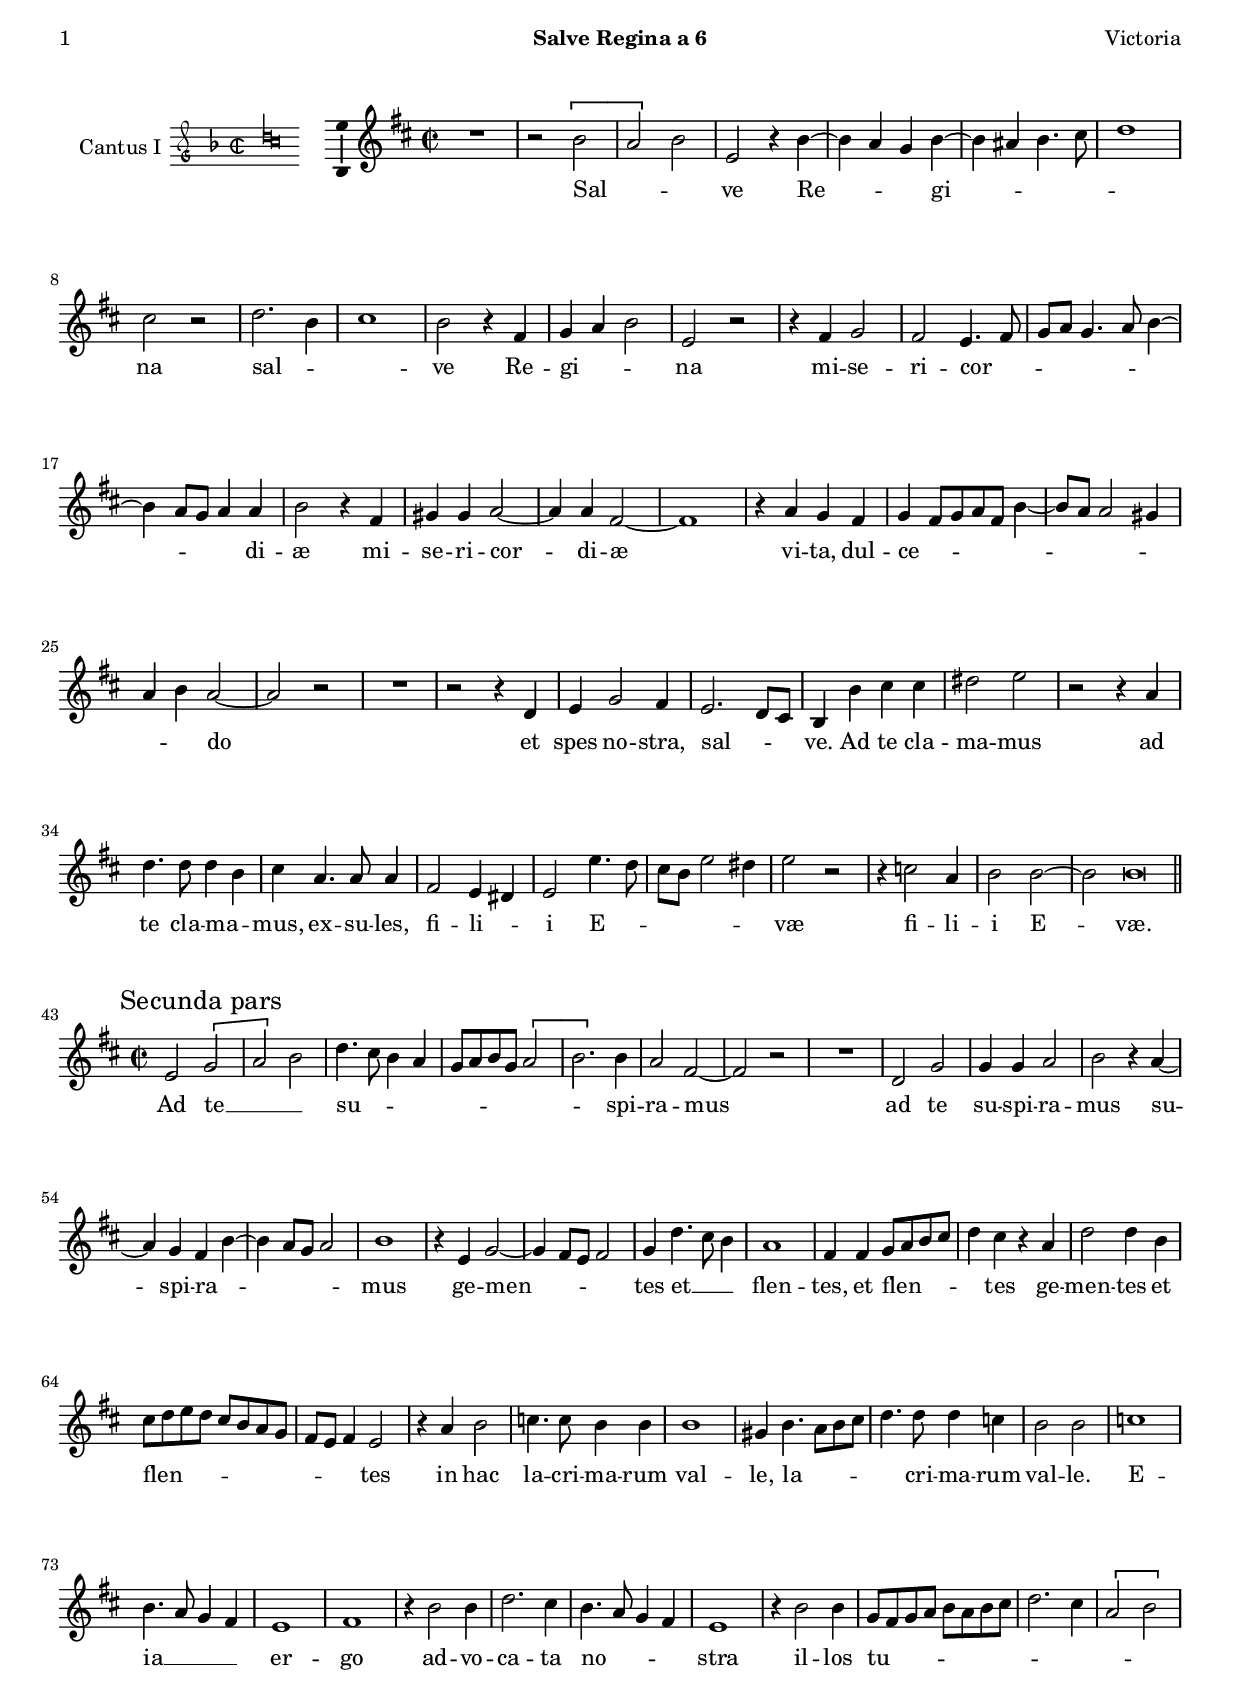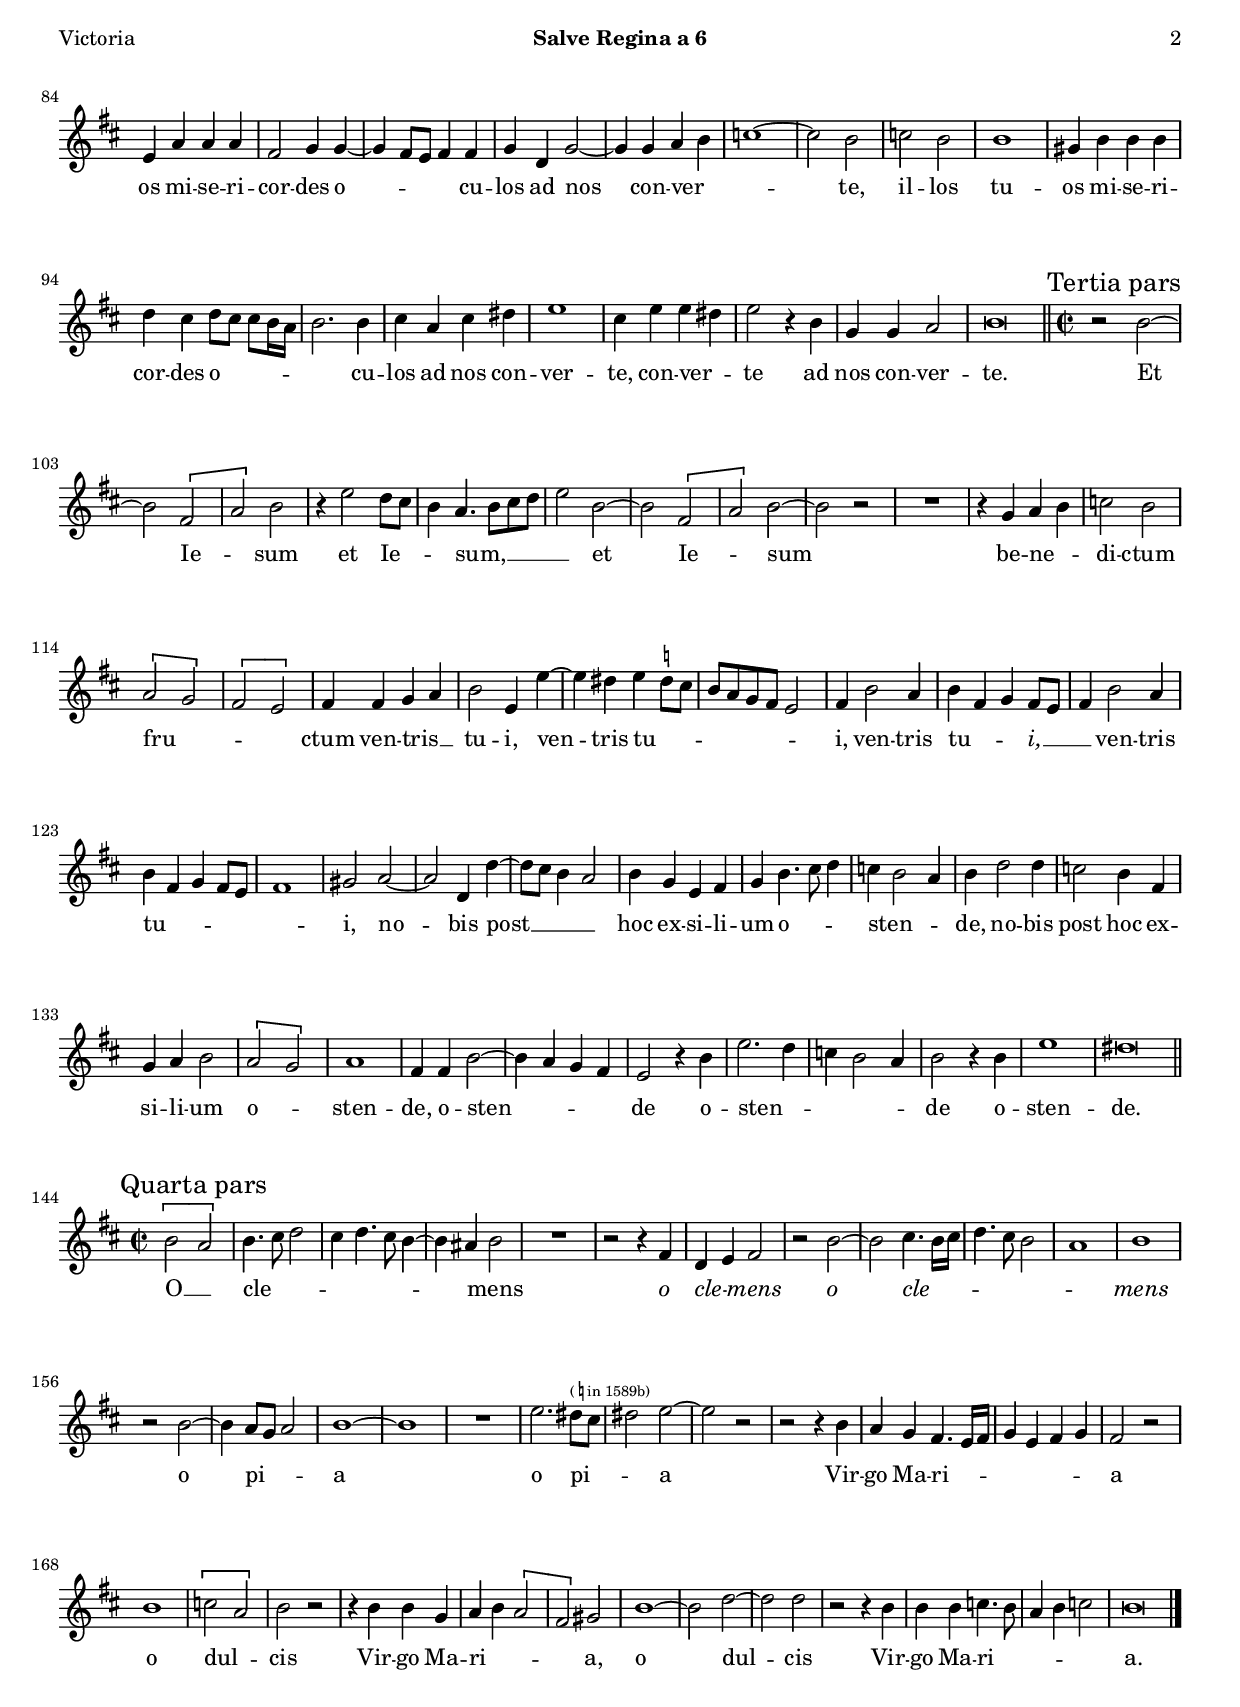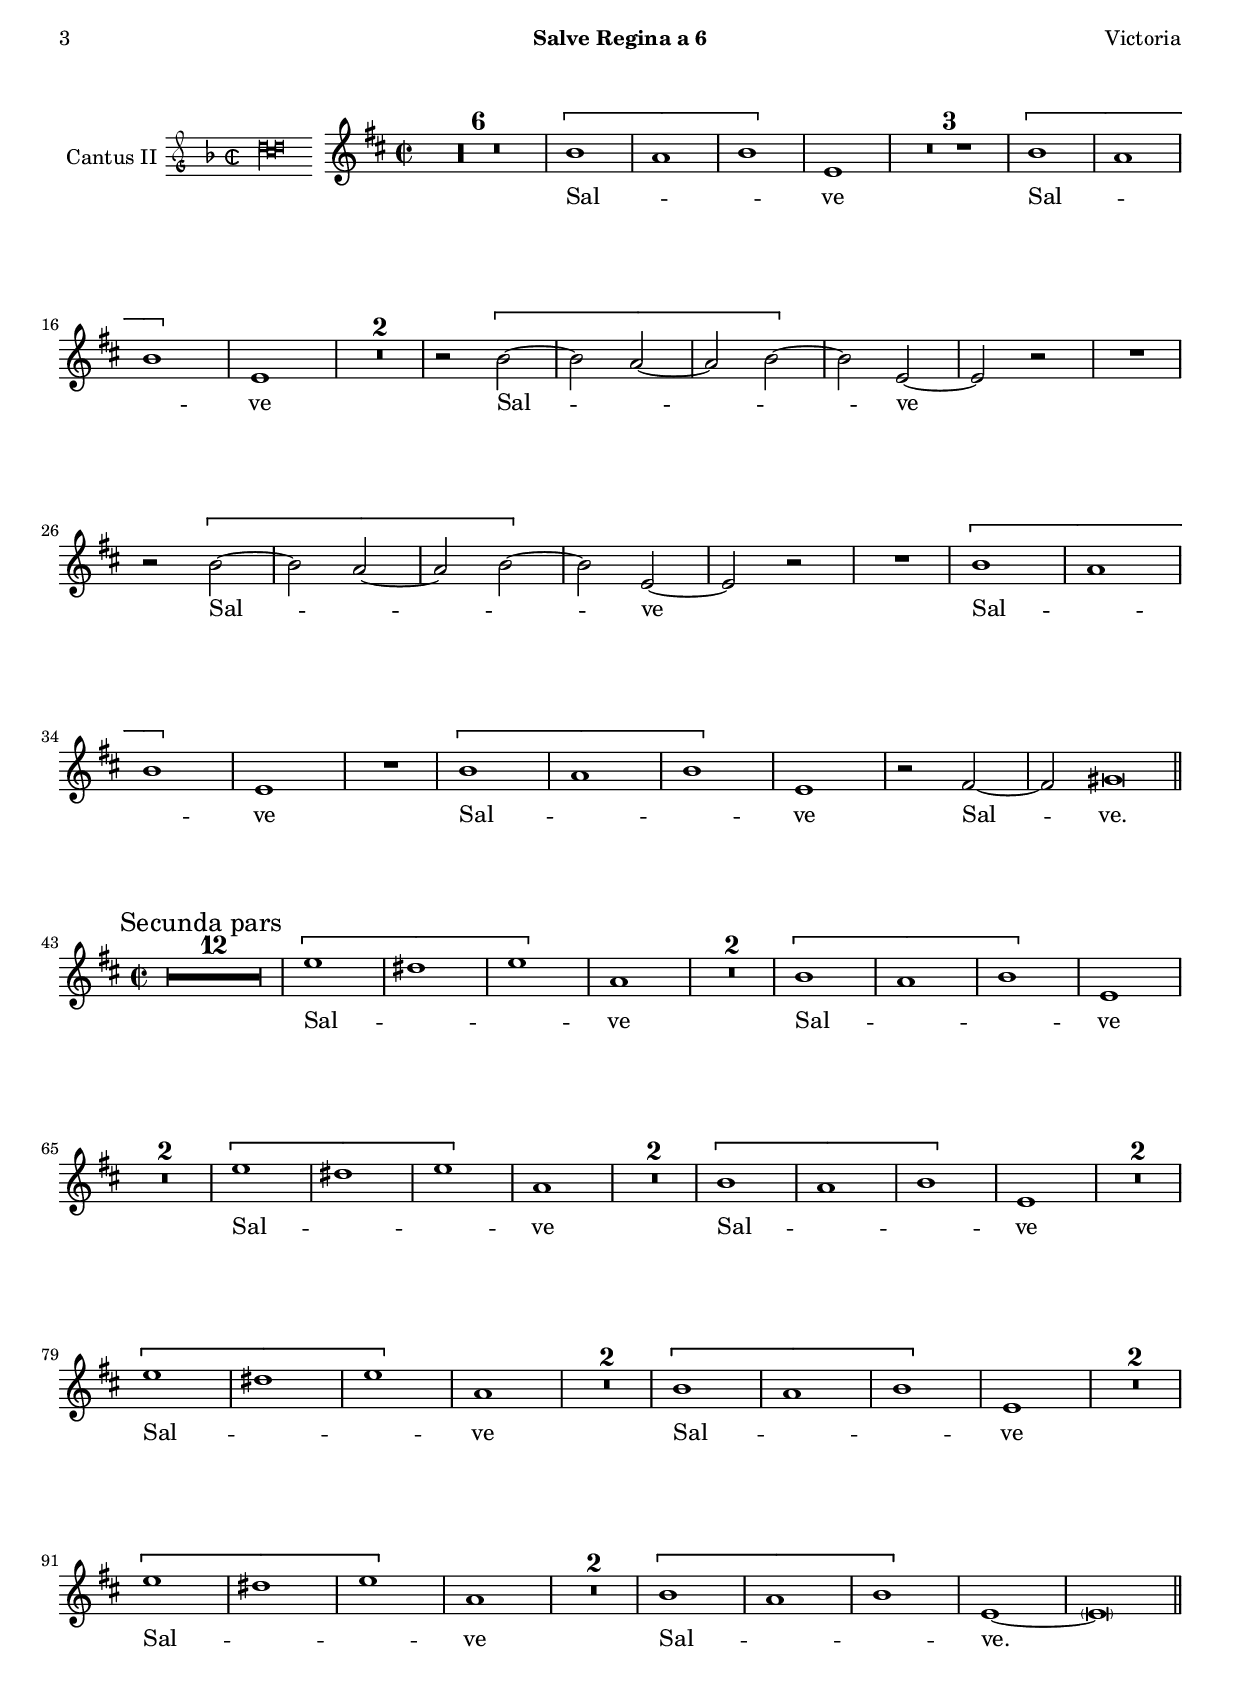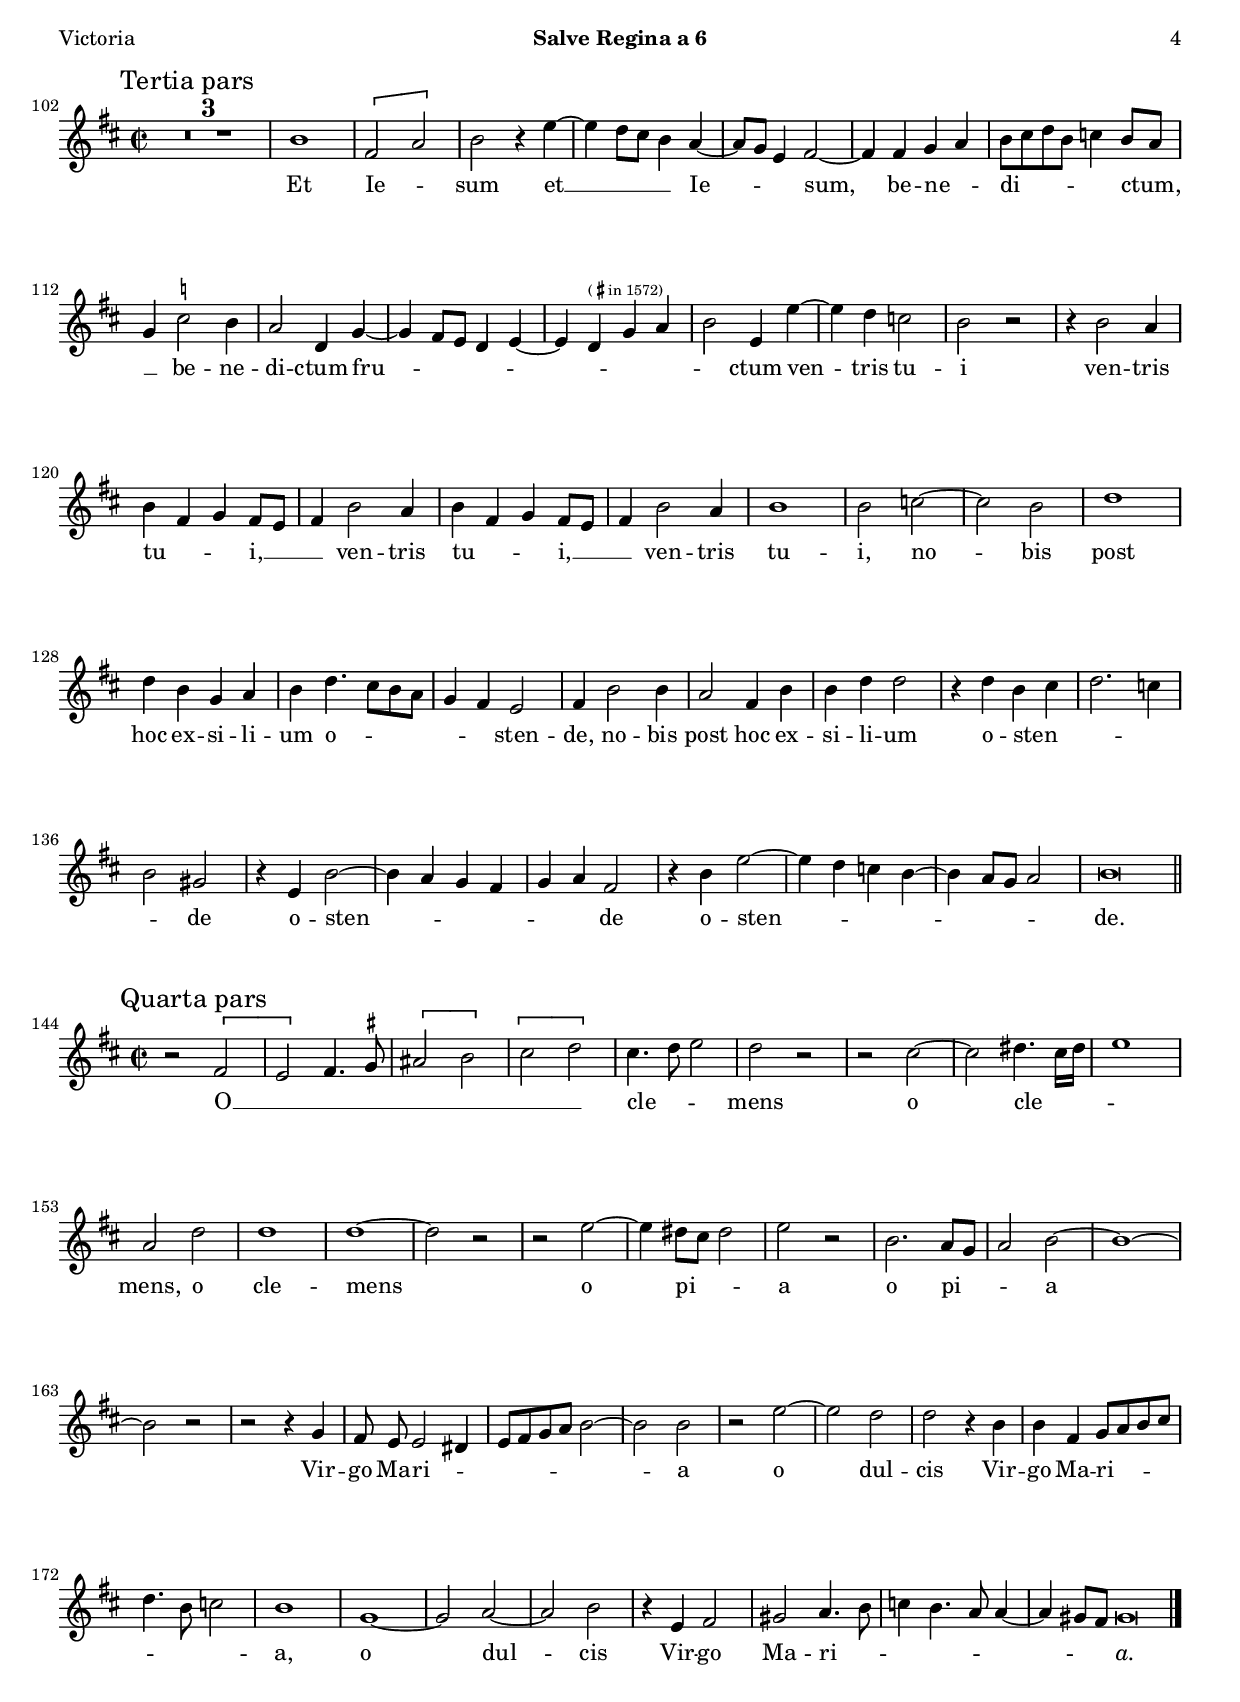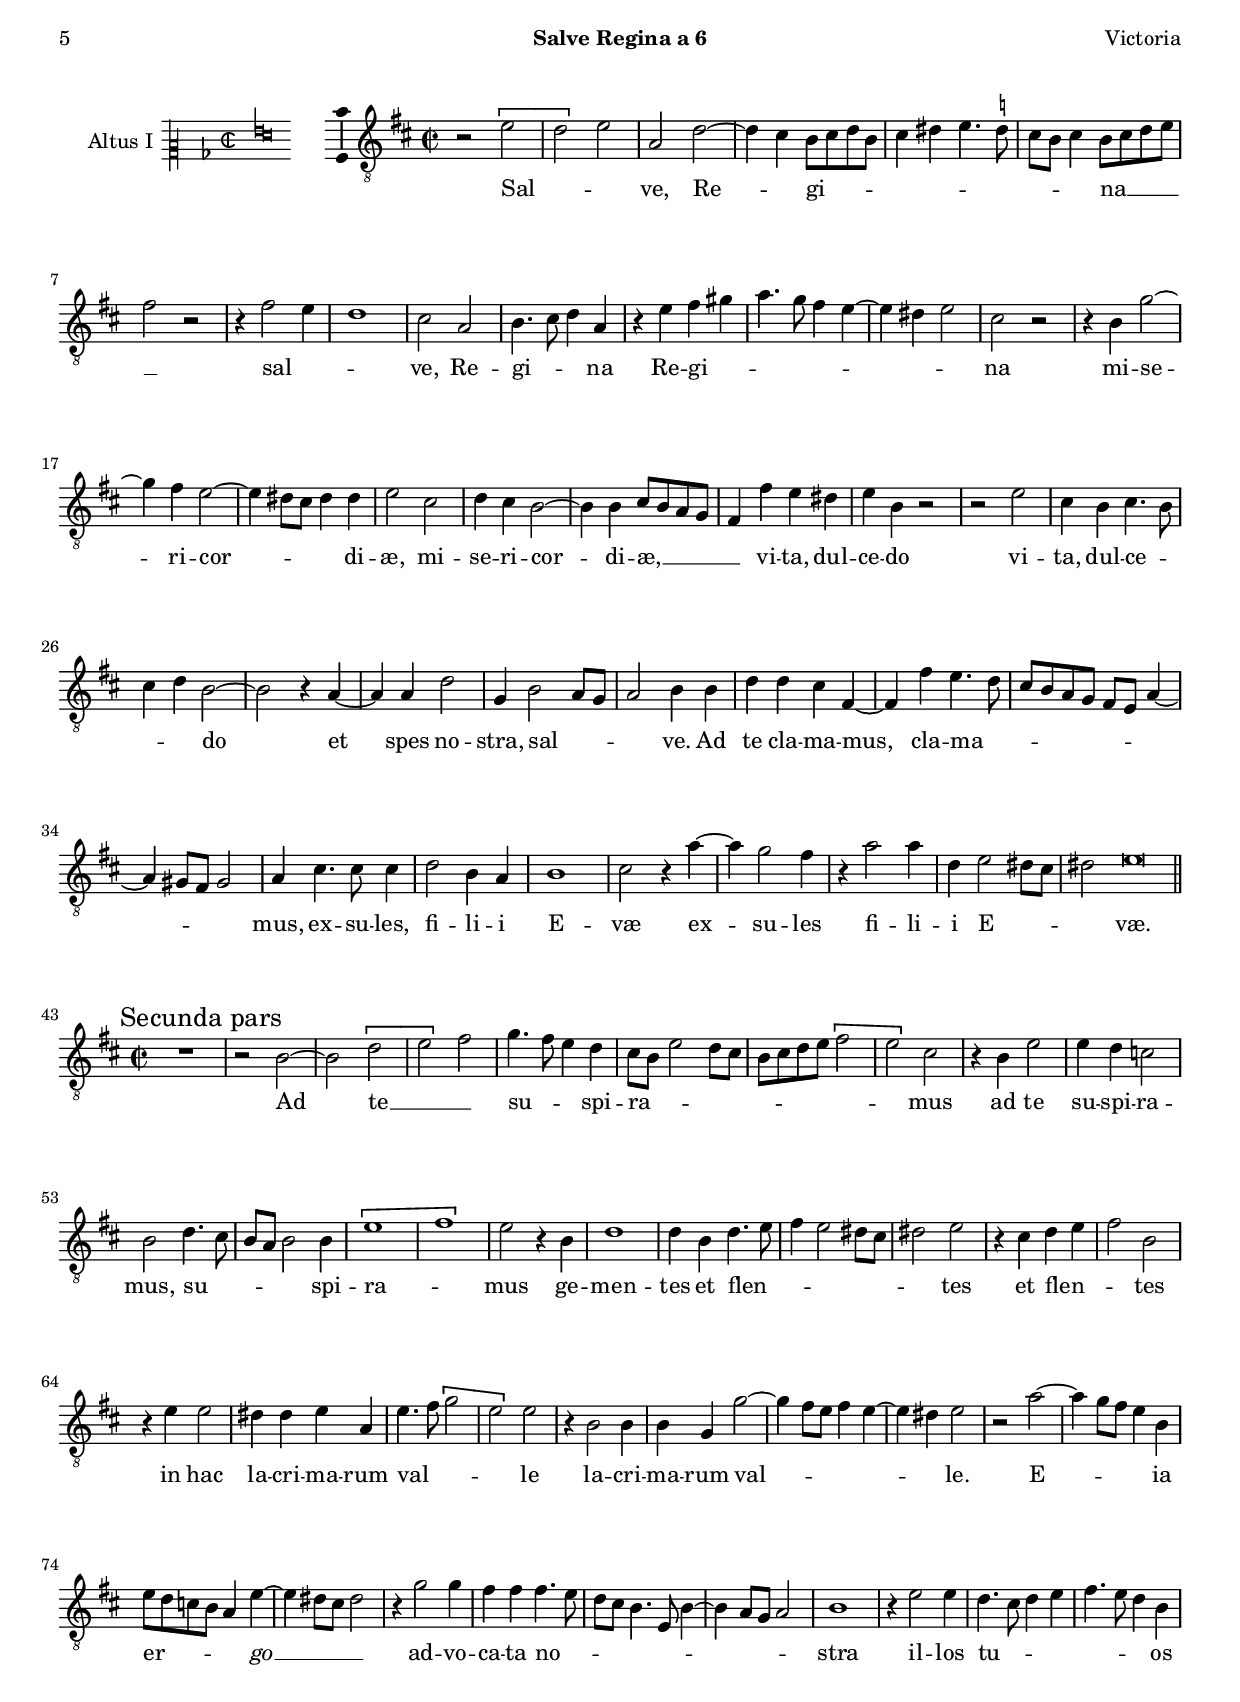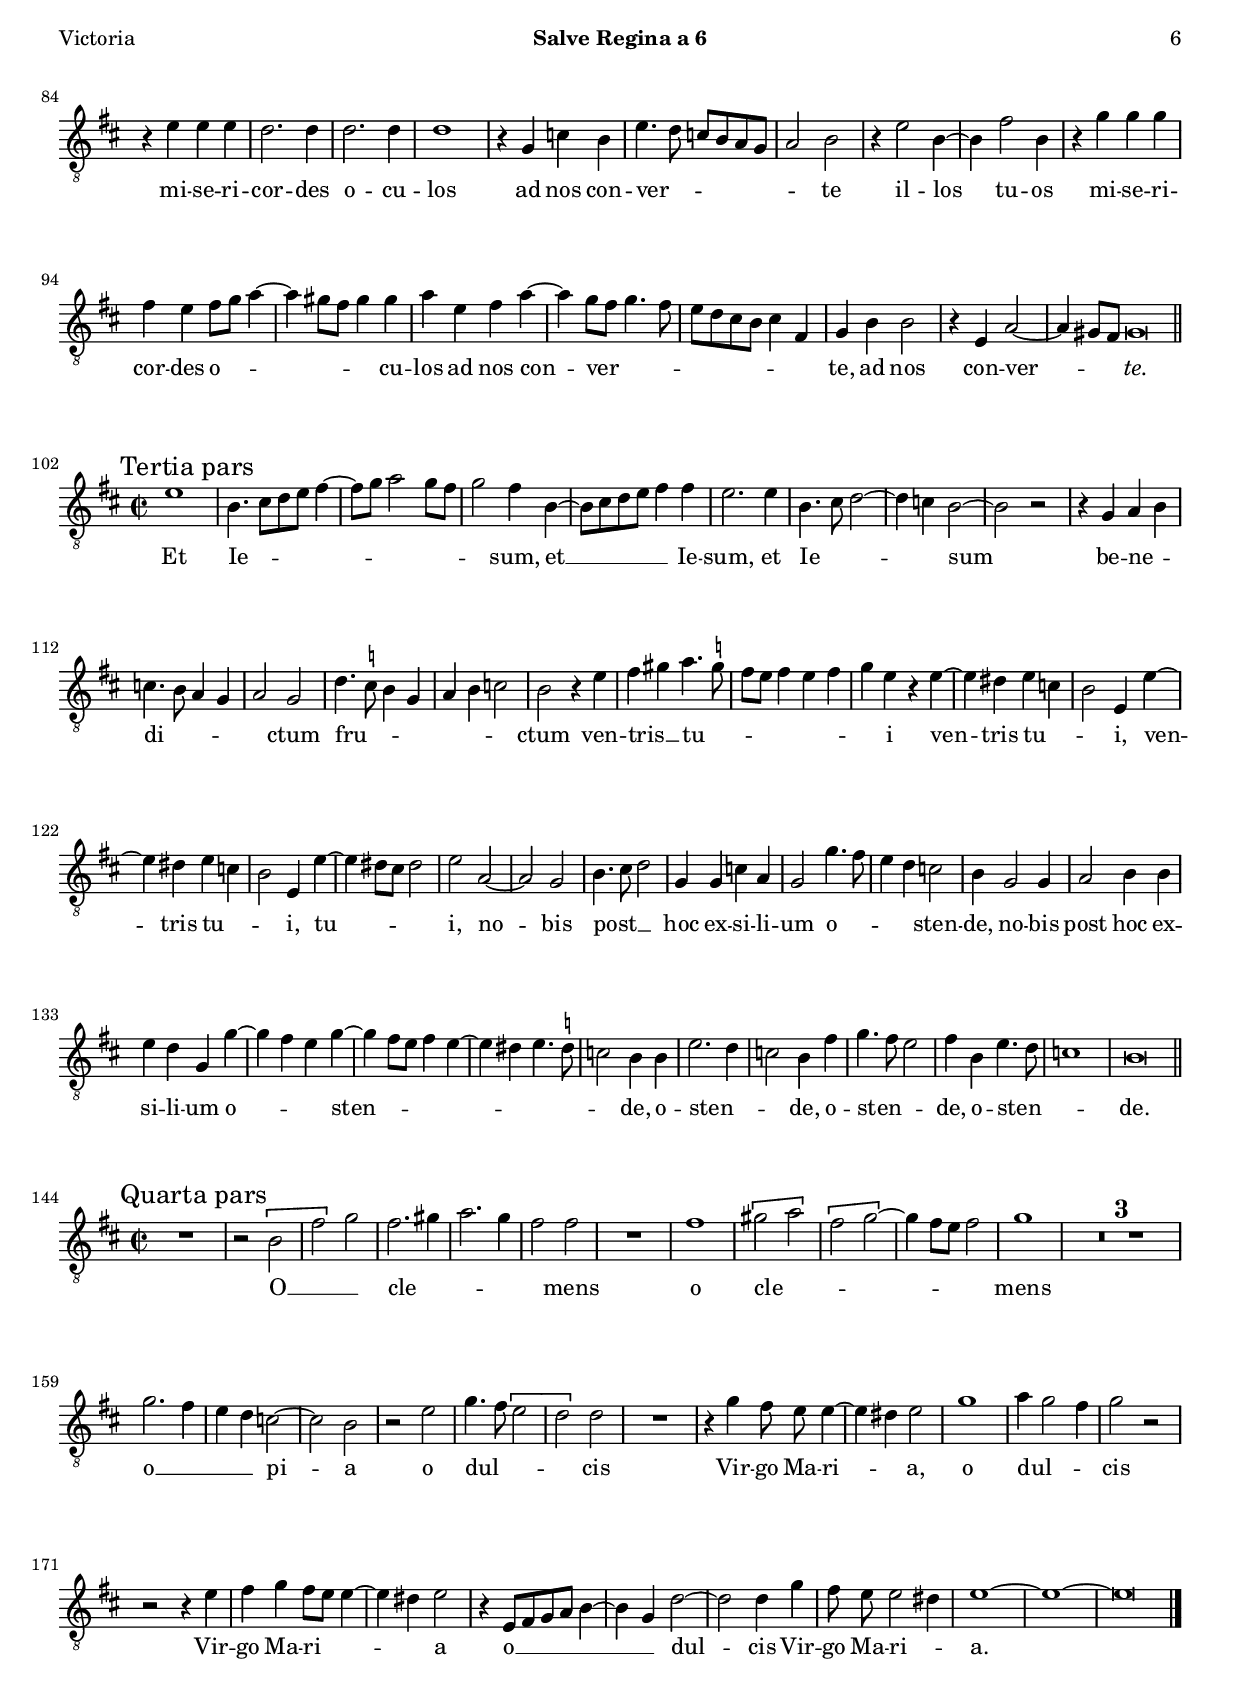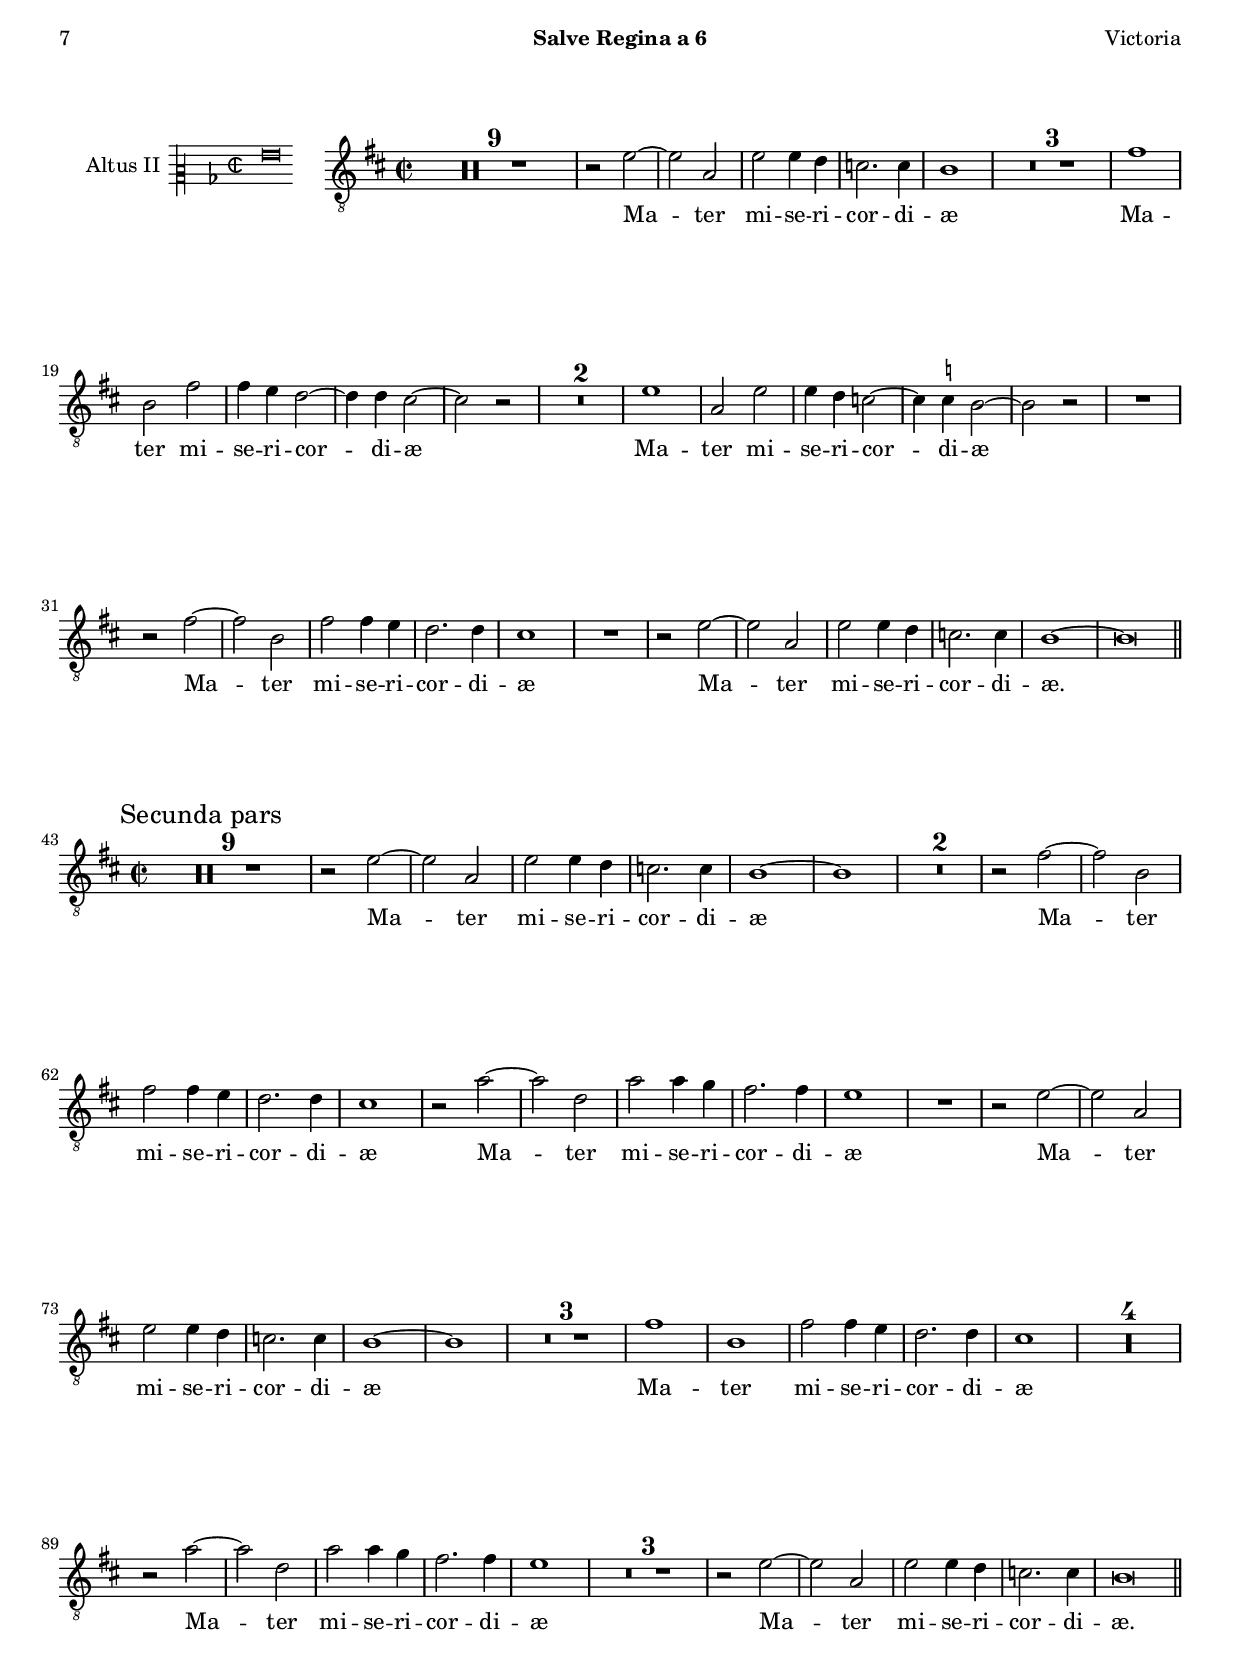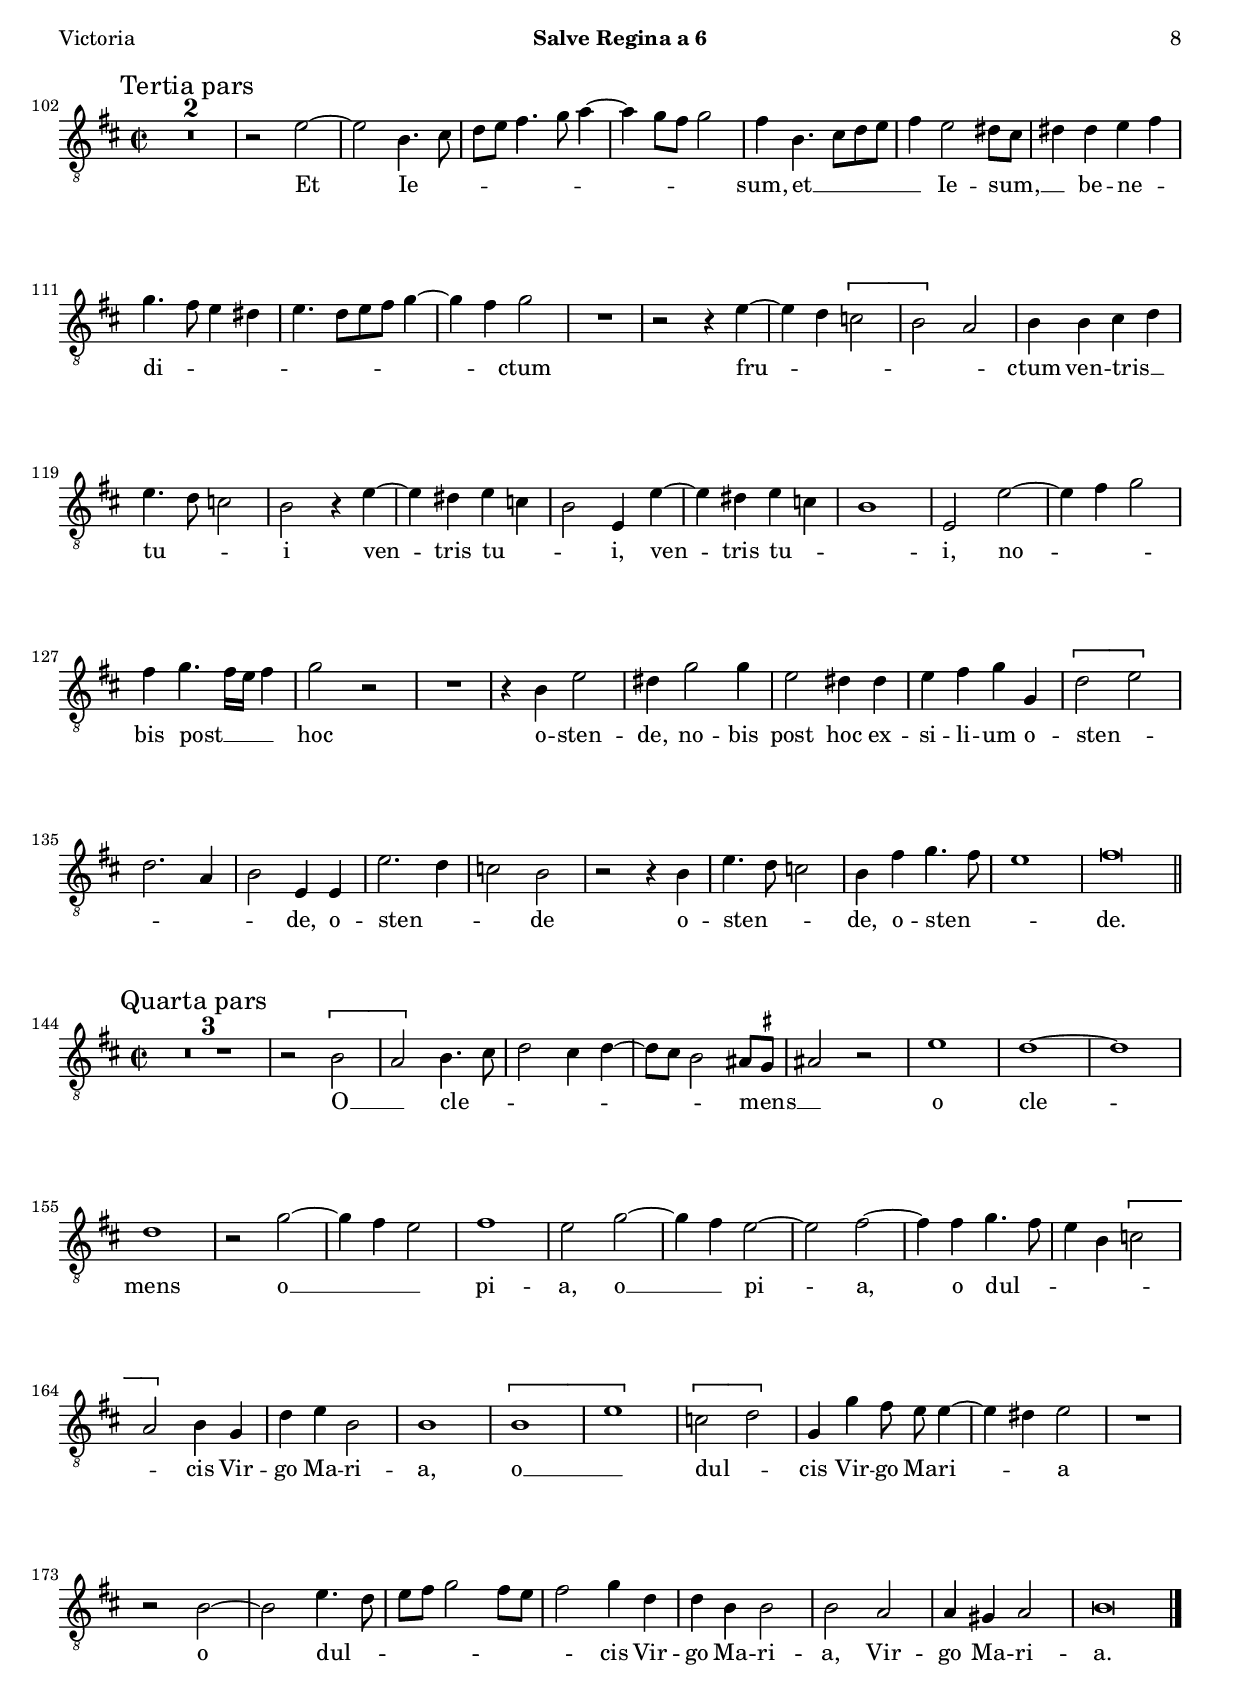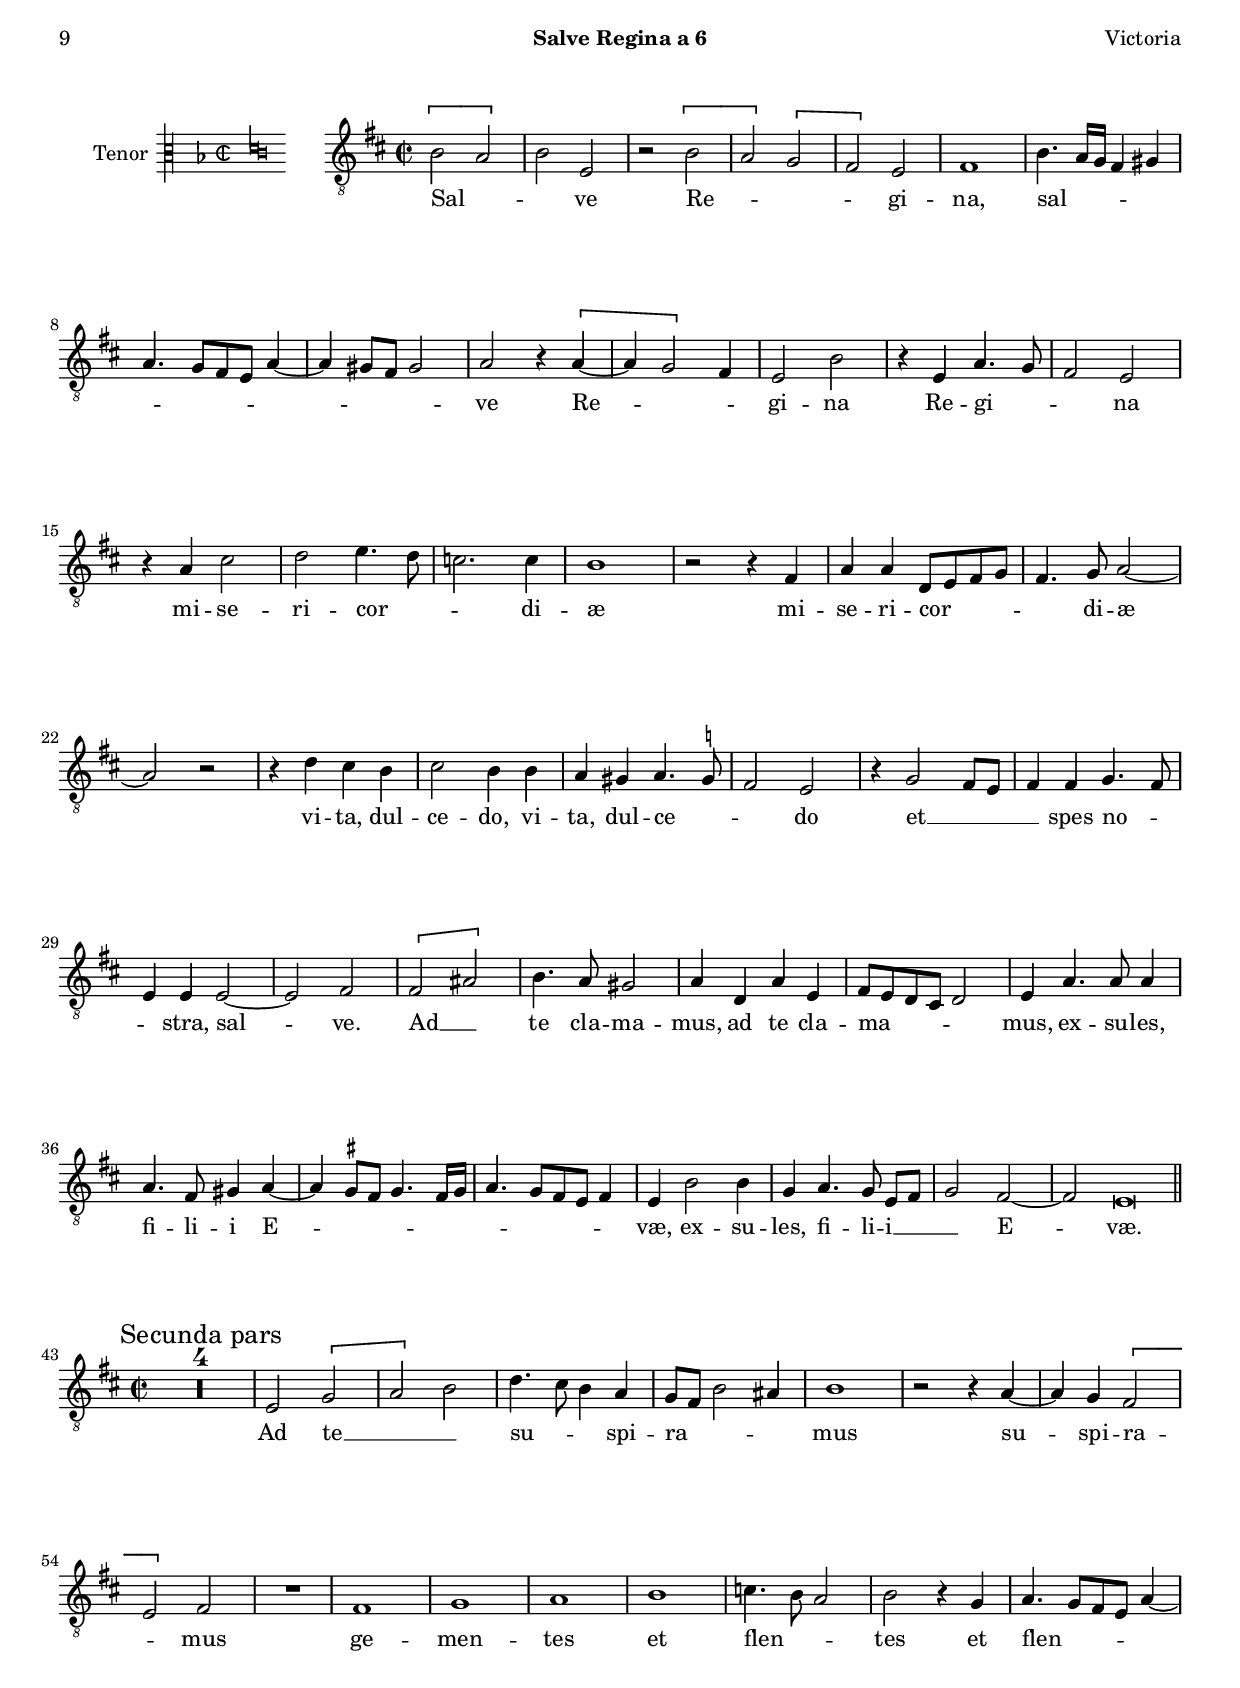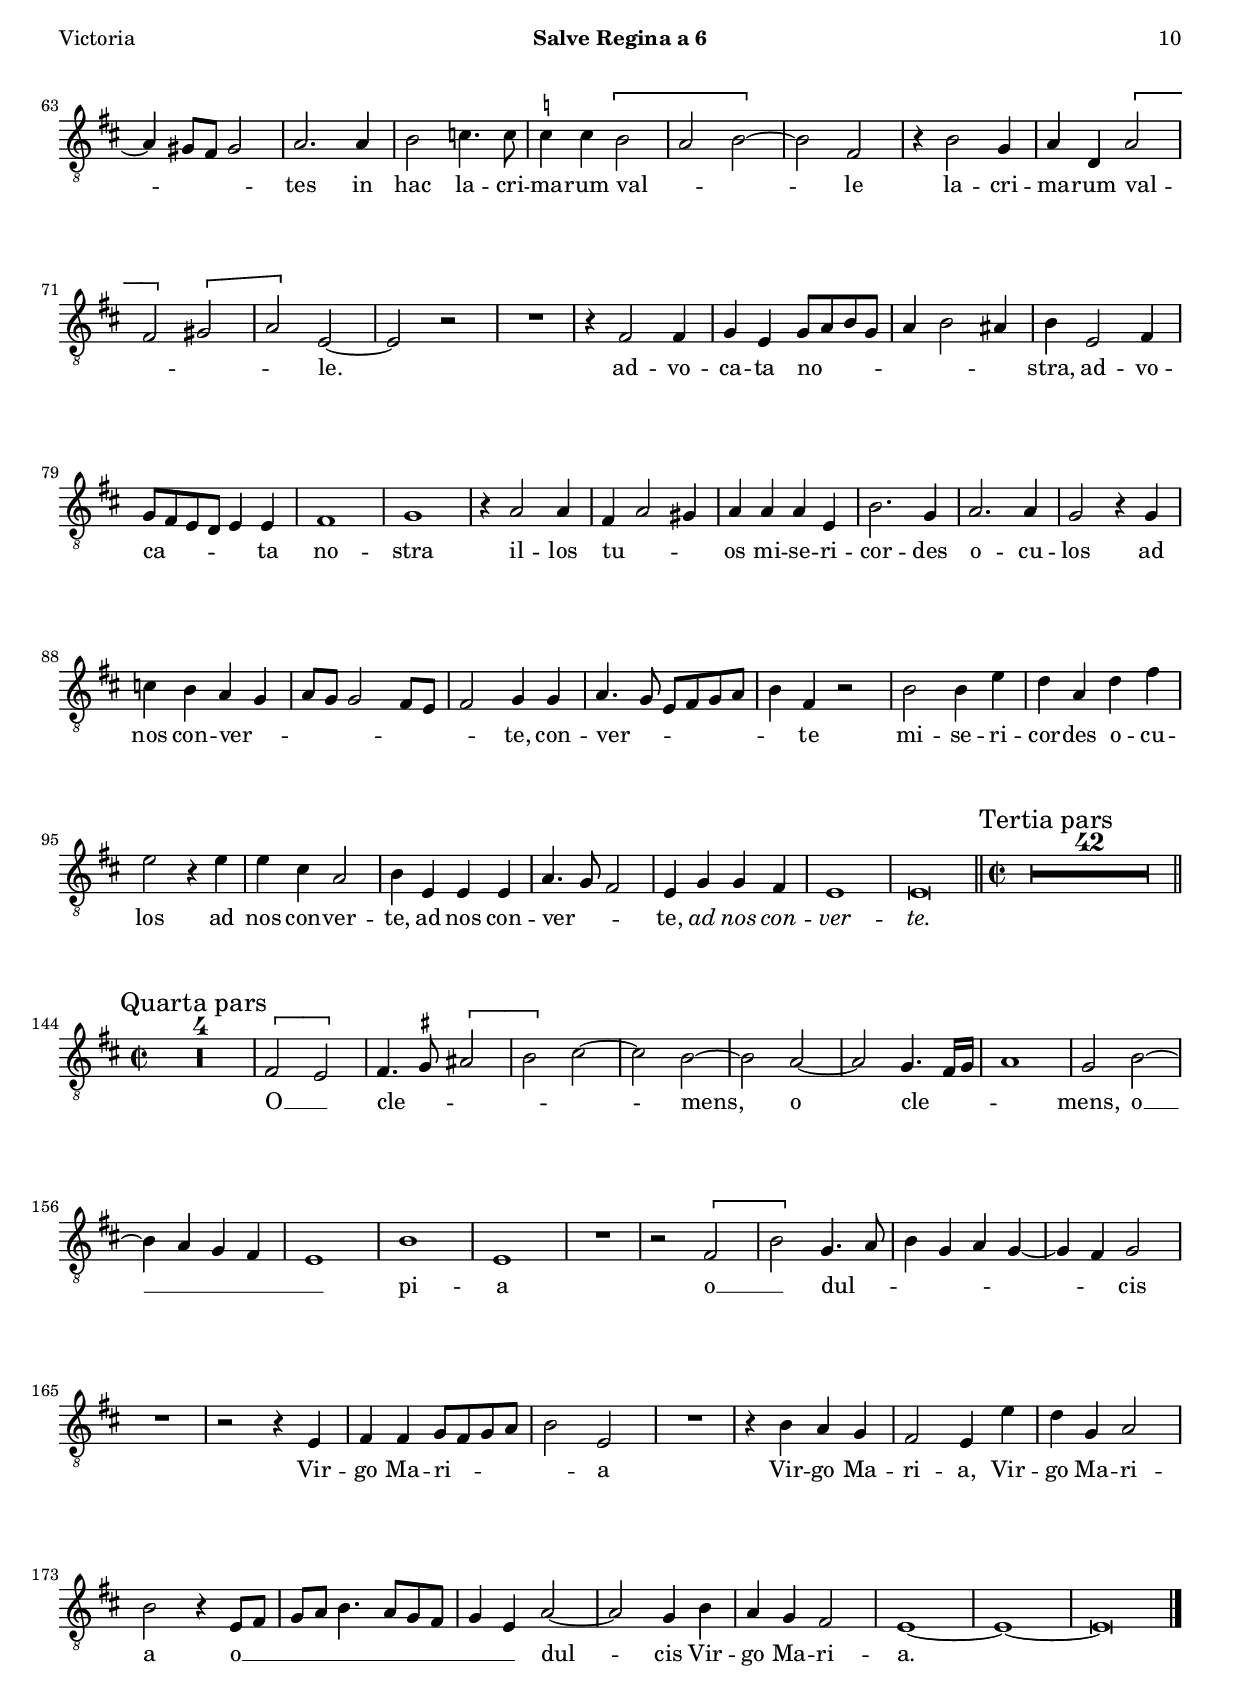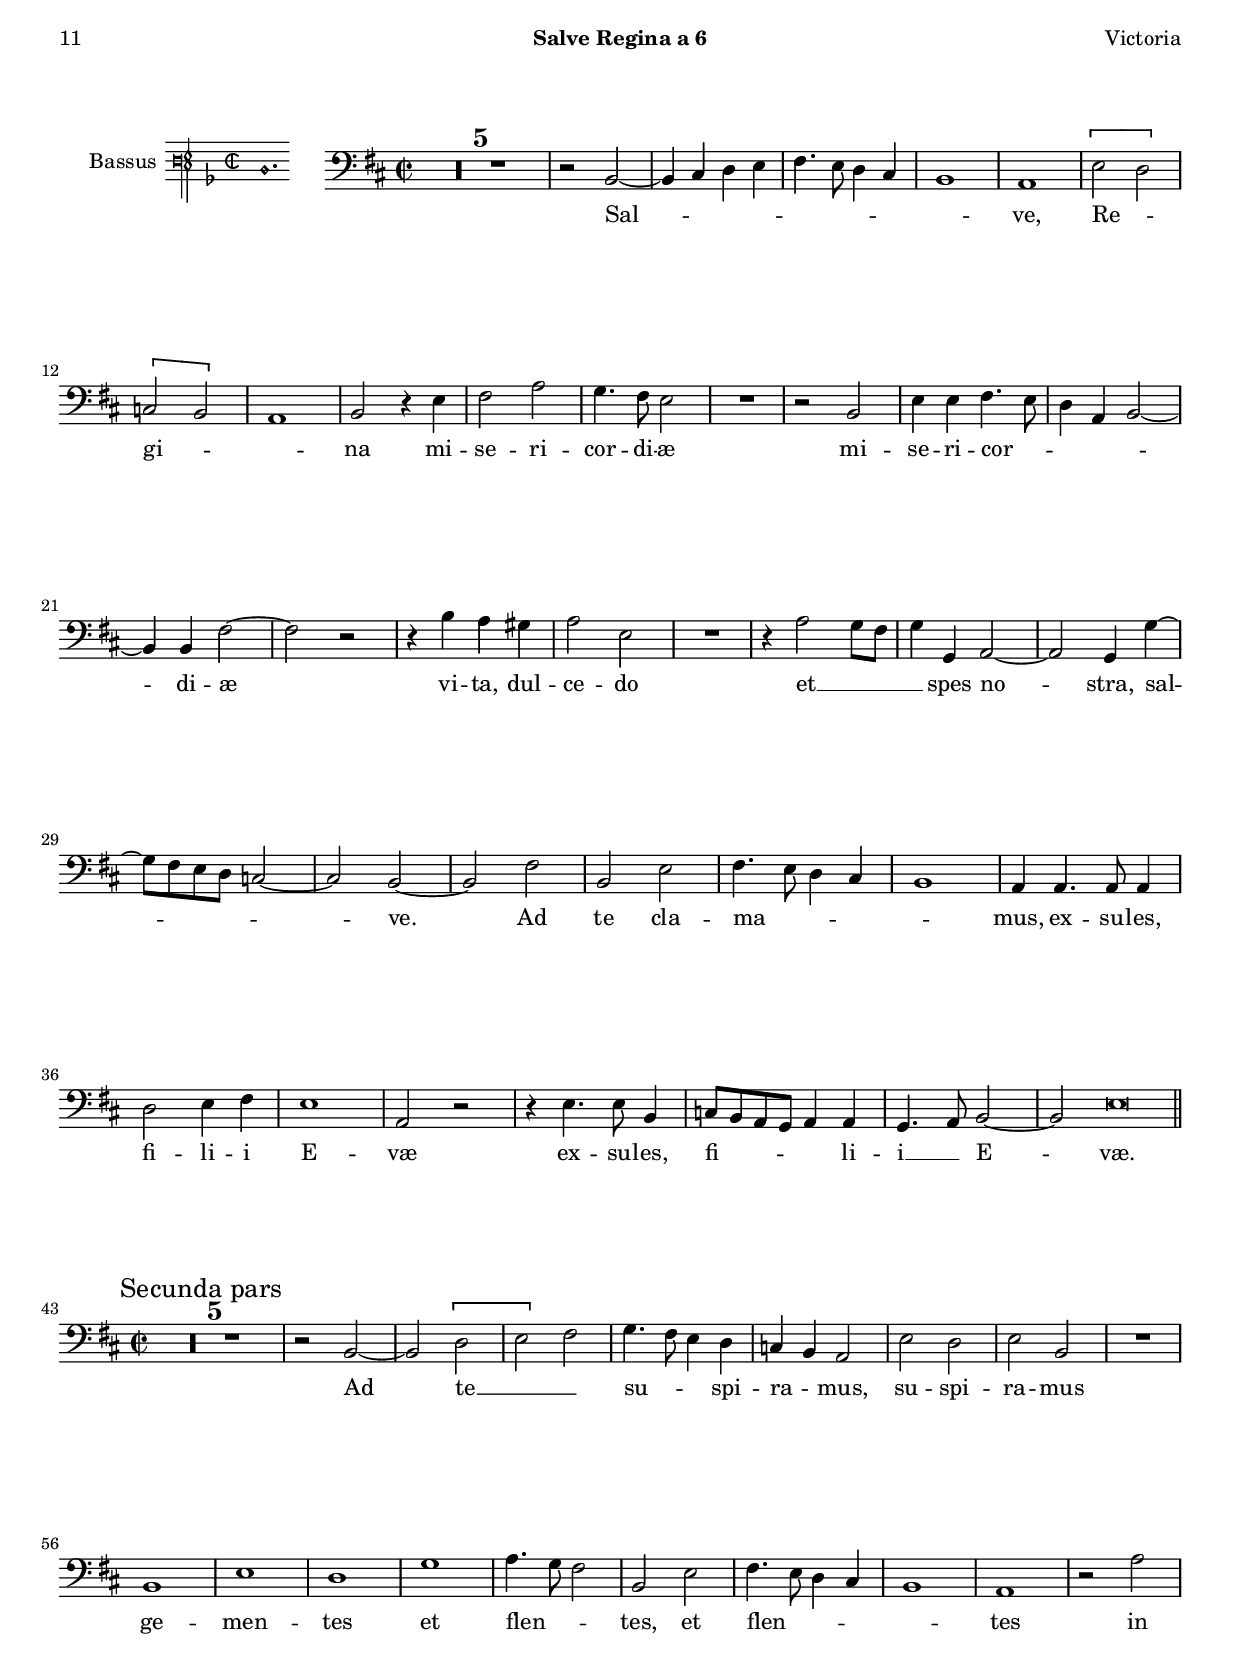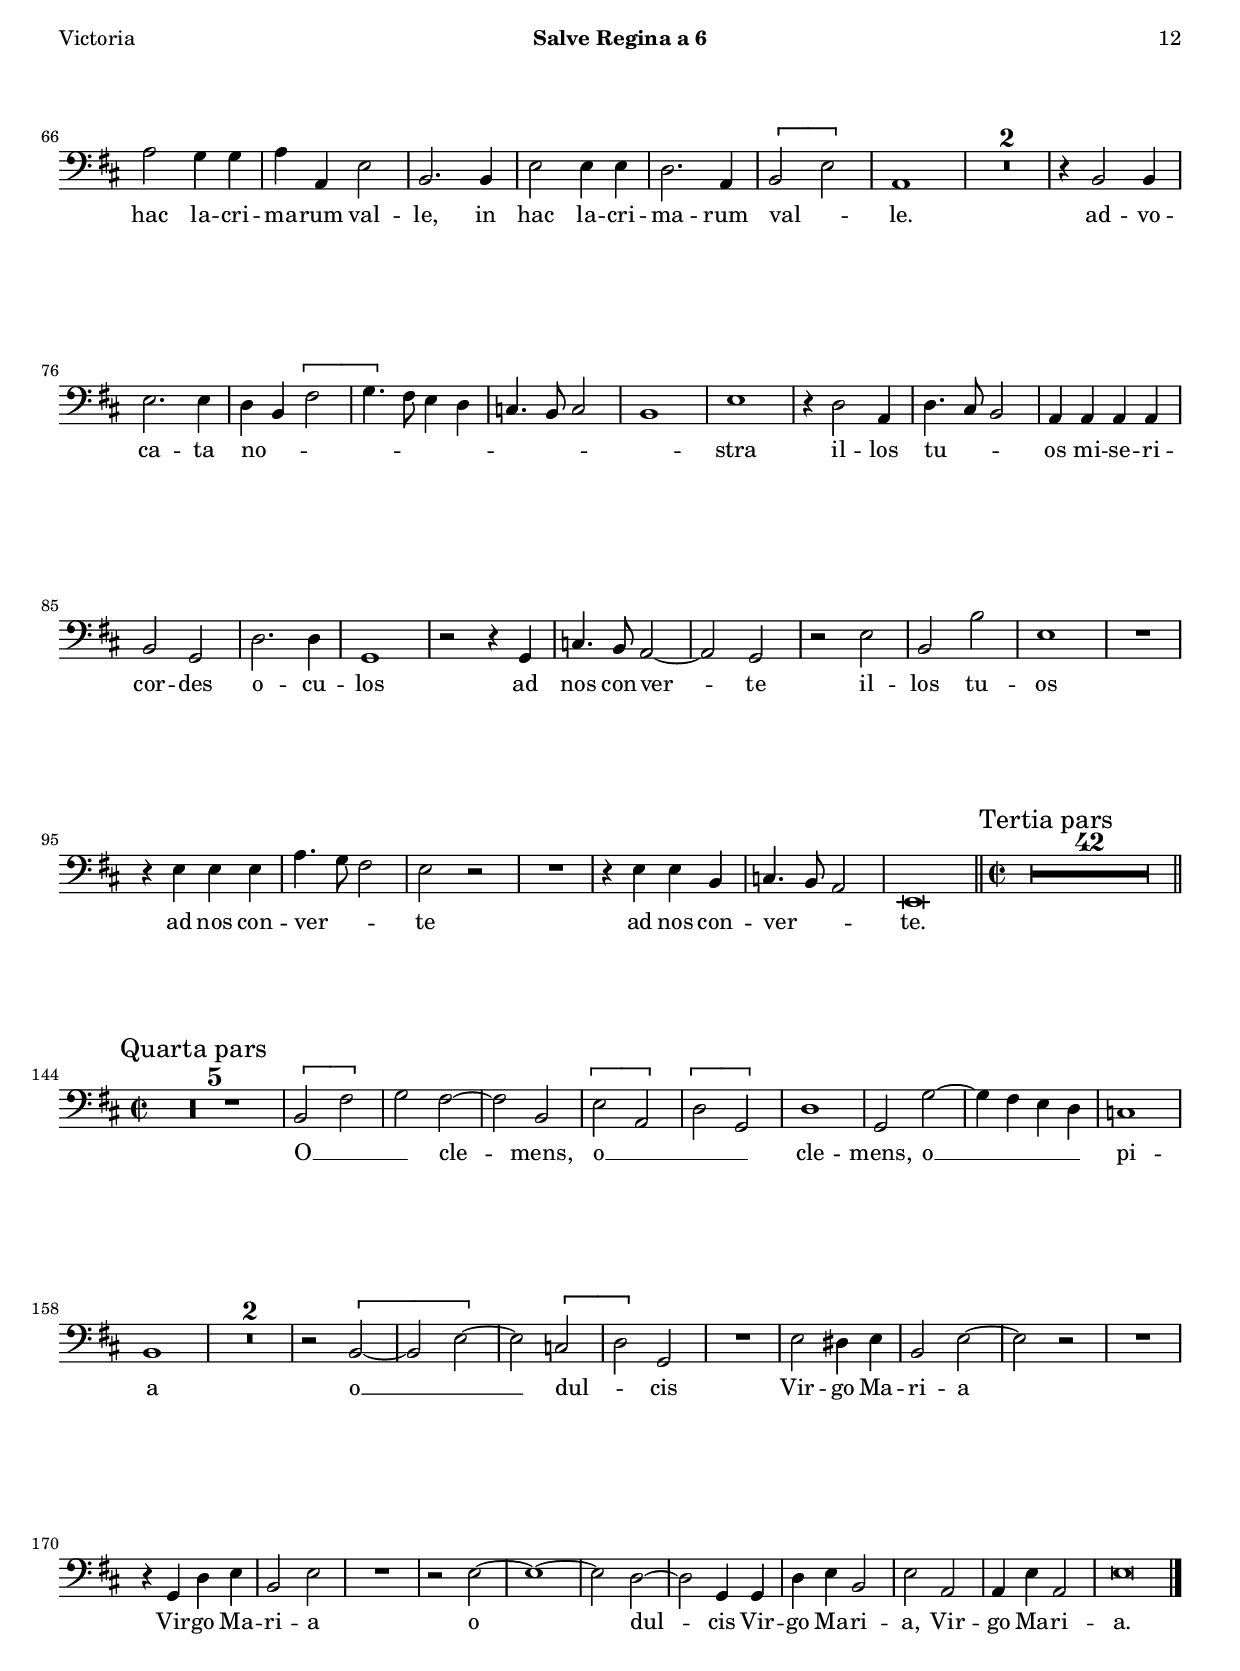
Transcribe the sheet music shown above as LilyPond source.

\version "2.18.0"

#(set-default-paper-size "a4")
#(set-global-staff-size 18.0)
#(ly:set-option 'point-and-click #f)
%nomobile

italicas=\override LyricText.font-shape = #'italic
rectas=\override LyricText.font-shape = #'upright
ss=\once \set suggestAccidentals = ##t
incipitwidth = 21

htitle="Salve Regina a 6"
hcomposer="Victoria"

%{
\header {
	title=\markup{\fontsize #4 "Salve Regina"}
	subtitle="Sabbato in Pentecoste"
	subsubtitle=\markup{\null \vspace #3 }
	composer="Tomás Luis de Victoria (c.1548-1611)"
        pdfauthor=\composer
	%poet="1572,  1576,  1583b,  1589a,  1589b,  1603"
	poet="1572,  1576,  1583b..."
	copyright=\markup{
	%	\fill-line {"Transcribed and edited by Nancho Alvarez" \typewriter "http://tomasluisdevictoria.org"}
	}
%	tagline=""
}
%}

\header {tagline = "" }

global={
  \compressFullBarRests
  \key c \major \time 2/2 \skip 1*42 \bar "||" \break
	\override Score.TimeSignature.break-visibility = #'#(#f #t #t)
	\override Score.RehearsalMark.self-alignment-X = #LEFT
	\mark \markup{"Secunda pars"}
	\time 2/2 \skip 1*59 \bar "||" %\break
	\mark \markup{"Tertia pars"}	
	\time 2/2 \skip 1*42 \bar "||" \break
	\mark \markup{"Quarta pars"}
	\time 2/2 \skip 1*37 \bar "|."
}

cantus={
	R1*4/4 |
	r2 \[a' |
	g'\] a' |
	d' r4 a' ~ |
%5
	a' g' f' a' ~ |
	a' gis' a'4. b'8 |
	c''1 |
	b'2 r |
	c''2. a'4 |
%10
	b'1 |
	a'2 r4 e' |
	f' g' a'2 |
	d' r |
	r4 e' f'2 |
%15
	e' d'4. e'8 |
	f' g' f'4. g'8 a'4 ~ |
	a' g'8 f' g'4 g' |
	a'2 r4 e' |
	fis' fis' g'2 ~ |
%20
	g'4 g' e'2 ~ |
	e'1 |
	r4 g' f' e' |
	f'  e'8[ f' g' e'] a'4 ~ |
	a'8 g' g'2 fis'4 |
%25
	g' a' g'2 ~ |
	g' r |
	R1*4/4 |
	r2 r4 c' |
	d' f'2 e'4 | 
%30
	d'2. c'8 b |
	a4 a' b' b' |
	cis''2 d'' |
	r r4 g' |
	c''4. c''8 c''4 a' |
%35
	b' g'4. g'8 g'4 |
	e'2 d'4 cis' |
	d'2 d''4. c''8 |
	b' a' d''2 cis''4 |
	d''2 r |
%40
	r4 bes'2 g'4 |
	a'2 a' ~ |
	a' a'\breve*1/4  |
	d'2 \[f' |
%45
	g'\] a' |
	c''4. b'8 a'4 g' |
	f'8 g' a' f' \[g'2 |
	a'2.\] a'4 |
	g'2 e' ~ |
%50
	e' r |
	R1*4/4 |
	c'2 f' |
	f'4 f' g'2 |
	a' r4 g' ~ |
%55
	g' f' e' a' ~ |
	a' g'8 f' g'2 |
	a'1 |
	r4 d' f'2 ~ |
	f'4 e'8 d' e'2 |
%60
	f'4 c''4. b'8 a'4 |
	g'1 |
	e'4 e' f'8 g' a' b' |
	c''4 b' r g' |
	c''2 c''4 a' |
%65
	b'8 c'' d'' c'' b' a' g' f' |
	e' d' e'4 d'2 |
	r4 g' a'2 | 
	bes'4. bes'8 a'4 a' |
	a'1 |
%70
	fis'4 a'4. g'8 a' b' |
	c''4. c''8 c''4 bes' |
	a'2 a' |
	bes'1 |
	a'4. g'8 f'4 e' |
%75
	d'1 |
	e' |
	r4 a'2 a'4 |
	c''2. b'4 |
	a'4. g'8 f'4 e' |
%80
	d'1 |
	r4 a'2 a'4 |
	f'8 e' f' g' a' g' a' b' |
	c''2. b'4 |
	\[g'2 a'\] |
%85
	d'4 g' g' g' | 
	e'2 f'4 f' ~ |
	f' e'8 d' e'4 e' |
	f' c' f'2 ~ |
	f'4 f' g' a' |
%90
	bes'1 ~ |
	bes'2 a' |
	bes' a' |
	a'1 |
	fis'4 a' a' a' |
%95
	c'' b'  c''8[ b']  b'[ a'16 g'] |
	a'2. a'4 |
	b' g' b' cis'' |
	d''1 |
	b'4 d'' d'' cis'' |
%100
	d''2 r4 a' |
	f' f' g'2 |
	a'\breve*1/2 |
	
	r2 a' ~ | 
	a' \[e' |
%105
	g'\] a' |
	r4 d''2 c''8 b' |
	a'4 g'4. a'8 b' c'' |
	d''2 a' ~ |
	a' \[e' |
%110
	g'\] a' ~ |
	a' r | 
	R1*4/4 |
	r4 f' g' a' |
	bes'2 a' |
%115
	\[g' f'\] |
	\[e' d'\] |
	e'4 e' f' g' |
	a'2 d'4 d'' ~ |
	d'' cis'' d'' \ss c''8 b' |
%120
	a' g' f' e' d'2 |
	e'4 a'2 g'4 |
	a' e' f' e'8 d' |
	e'4 a'2 g'4 |
	a' e' f' e'8 d' |
%125
	e'1 |
	fis'2 g' ~ |
	g' c'4 c'' ~ |
	c''8 b' a'4 g'2 |
	a'4 f' d' e' |
%130
	f' a'4. b'8 c''4 |
	bes'4 a'2 g'4 |
	a' c''2 c''4 |
	bes'2 a'4 e' |
	f' g' a'2 |
%135
	\[g' f'\] |
	g'1 |
	e'4 e' a'2 ~ |
	a'4 g' f' e' |
	d'2 r4 a' |
%140
	d''2. c''4 |
	bes' a'2 g'4 |
	a'2 r4 a' |
	d''1 |
	cis''\breve*1/2 |
%145
	\[a'2 g'\] |
	a'4. b'8 c''2 |
	b'4 c''4. b'8 a'4 ~ |
	a' gis' a'2 |
	R1*4/4 |
%150
	r2 r4 e' |
	c' d' e'2 |
	r a' ~ |
	a' b'4. a'16 b' |
	c''4. b'8 a'2 |
%155
	g'1 |
	a' |
	r2 a' ~ |
	a'4 g'8 f' g'2 |
	a'1 ~ |
%160
	a' |
	R1*4/4 |
	d''2. cis''8^\markup{\fontsize #-3 \line{"(" \raise #.5 \musicglyph #"accidentals.natural" "in 1589b)"}} b' |
	cis''2 d'' ~ |
	d'' r | 
%165
	r r4 a' |
	g' f' e'4. d'16 e' |
	f'4 d' e' f' |
	e'2 r |
	a'1 |
%170
	\[bes'2 g'\] |
	a' r |
	r4 a' a' f' |
	g' a' \[g'2 |
	e'\] fis' |
%175
	a'1 ~ |
	a'2 c'' ~ |
	c'' c'' |
	r r4 a' |
	a' a' bes'4. a'8 |
%180
	g'4 a' bes'2 |
	a'\breve*1/2
}

cantusdos={  
	R1*6
	\[a'1 |
	g' |
	a'\] |
%10
	d' |
	R1*3
	\[a'1 |
%15
	g' |
	a'\] |
	d' |
	R1*2
%20
	r2 \[a' ~ |
	a' g' ~ |
	g' a' ~ \] |
	a' d' ~ |
	d' r |
%25
	R1*4/4 |
	r2 \[a' ~ |
	a' g' ~ |
	g' a' ~ \] |
	a' d' ~ |
%30
	d' r |
	R1*4/4 |
	\[a'1 |
	g' |
	a'\] |
%35
	d' |
	R1*4/4 |
	\[a'1 |
	g' |
	a'\] |
%40
	d' |
	r2 e' ~ |
	e' fis'\breve*1/4  |
	%\once \override Rest.transparent = ##t
	%r4*0
	R1*12
	\[d''1 |
	cis'' | % c'' en 1576, cis'' en 1572, 1589b, 1603 (todas las veces)
	d''\] |
	g' |
%60
	R1*2
	\[a'1 |
	g' |
	a'\] |
%65
	d' |
	R1*2
	\[d''1 |
	cis'' |
%70
	d''\] |
	g' |
	R1*2
	\[a'1 |
%75
	g' |
	a'\] |
	d' |
	R1*2
%80
	\[d''1 |
	cis'' |
	d''\] |
	g' |
	R1*2
	\[a'1 |
	g' |
	a'\] |
	d' |
%90
	R1*2
	\[d''1 |
	cis'' |
	d''\] |
%95
	g' |
	R1*2
	\[a'1 |
	g' |
%100
	a'\] |
	d' ~ |
	\parenthesize d'\breve*1/2 |
	\break
	R1*3
	a'1 |
	\[e'2 g'\] |
	a' r4 d'' ~ |
	d'' c''8 b' a'4 g' ~ |
%110
	g'8 f' d'4 e'2 ~ |
	e'4 e' f' g' |
	a'8 b' c'' a' bes'4 a'8 g' |
	f'4 \ss bes'2 a'4 |
	g'2 c'4 f' ~ |
%115
	f' e'8 d' c'4 d' ~ |
	d' c'^\markup{\fontsize #-3 \line{"(" \raise #.5 \musicglyph #"accidentals.sharp" "in 1572)"}}  f' g' | %transpose
	a'2 d'4 d'' ~ |
	d'' c'' bes'2 |
	a' r |
%120
	r4 a'2 g'4 |
	a' e' f' e'8 d' |
	e'4 a'2 g'4 |
	a' e' f' e'8 d' |
	e'4 a'2 g'4 |
%125
	a'1 |
	a'2 bes' ~ |
	bes' a' |
	c''1 |
	c''4 a' f' g' |
%130
	a' c''4. b'8 a' g' |
	f'4 e' d'2 |
	e'4 a'2 a'4 |
	g'2 e'4 a' |
	a' c'' c''2 |
%135
	r4 c'' a' b' |
	c''2. bes'4 |
	a'2 fis' |
	r4 d' a'2 ~ |
	a'4 g' f' e' |
%140
	f' g' e'2 |
	r4 a' d''2 ~ |
	d''4 c'' bes' a' ~ |
	a' g'8 f' g'2 |
	a'\breve*1/2 |
%145
	r2 \[e' |
	d'\] e'4. \ss fis'8 |
	\[gis'2 a'\] |
	\[b' c''\] |
	b'4. c''8 d''2 |
%150
	c'' r |
	r b' ~ |
	b' cis''4. b'16 cis'' |
	d''1 |
	g'2 c'' |
%155
	c''1 |
	c'' ~ |
	c''2 r |
	r d'' ~ |
	d''4 cis''8 b' cis''2 |
%160
	d'' r |
	a'2. g'8 f' |
	g'2 a' ~ |
	a'1 ~ |
	a'2 r |
%165
	r r4 f' |
	\set Staff.autoBeaming = ##f
	e'8 d' d'2 cis'4 |
	\set Staff.autoBeaming = ##t
	d'8 e' f' g' a'2 ~ |
	a' a' |
	r d'' ~ |
%170
	d'' c'' |
	c'' r4 a' |
	a' e' f'8 g' a' b' |
	c''4. a'8 bes'2 |
	a'1 |
%175
	f' ~ |
	f'2 g' ~ |
	g' a' |
	r4 d' e'2 |
	fis' g'4. a'8 |
%180
	bes'4 a'4. g'8 g'4 ~ |
	g' fis'8 e' fis'\breve*1/4
}

altus={
	r2 \[d' |
	c'\] d' % cis' en 1572
	%c'^\markup{\fontsize #-3 \line{"(" \raise #.5 \musicglyph #"accidentals.sharp" "en 1572)"}}\] d' | %transpose
	g c' ~ |
	c'4 b a8 b c' a |
%5
	b4 cis' d'4. \ss c'8 |
	b a b4 a8 b c' d' |
	e'2 r |
	r4 e'2 d'4 |
	c'1 |
%10
	b2 g |
	a4. b8 c'4 g |
	r d' e' fis' |
	g'4. f'8 e'4 d' ~ |
	d' cis' d'2 |
%15
	b r |
	r4 a f'2 ~ |
	f'4 e' d'2 ~ |
	d'4 cis'8 b cis'4 cis' |
	d'2 b |
%20
	c'4 b a2 ~ |
	a4 a b8 a g f |
	e4 e' d' cis' |
	d' a r2 |
	r d' |
%25
	b4 a b4. a8 |
	b4 c' a2 ~ |
	a r4 g ~ |
	g g c'2 |
	f4 a2 g8 f |
%30
	g2 a4 a |
	c' c' b e ~ |
	e e' d'4. c'8 |
	b a g f e d g4 ~ |
	g fis8 e fis2 |
%35
	g4 b4. b8 b4 |
	c'2 a4 g |
	a1 |
	b2 r4 g' ~ |
	g' f'2 e'4 |
%40
	r g'2 g'4 |
	c' d'2 cis'8 b |
	cis'2 d'\breve*1/4  |
	R1*4/4 |
%45
	r2 a ~ |
	a \[c' |
	d'\] e' |
	f'4. e'8 d'4 c' |
	b8 a d'2 c'8 b |
%50
	a b c' d' \[e'2 |
	d'\] b |
	r4 a d'2 |
	d'4 c' bes2 |
	a c'4. b8 |
%55
	a g a2 a4 |
	\[d'1 |
	e'\] |
	d'2 r4 a |
	c'1 |
%60
	c'4 a c'4. d'8 |
	e'4 d'2 cis'8 b |
	cis'2 d' |
	r4 b c' d' |
	e'2 a |
%65
	r4 d' d'2 |
	cis'4 cis' d' g |
	d'4. e'8 \[f'2 |
	d'\] d' |
	r4 a2 a4 |
%70
	a f f'2 ~ |
	f'4 e'8 d' e'4 d' ~ |
	d' cis' d'2 |
	r g' ~ |
	g'4 f'8 e' d'4 a |
%75
	d'8 c' bes a g4 d' ~ |
	d' cis'8 b cis'2 |
	r4 f'2 f'4 |
	e' e' e'4. d'8 |
	c' b a4. d8 a4 ~ |
%80
	a g8 f g2 |
	a1 |
	r4 d'2 d'4 |
	c'4. b8 c'4 d' |
	e'4. d'8 c'4 a |
%85
	r d' d' d' |
	c'2. c'4 |
	c'2. c'4 |
	c'1 |
	r4 f bes a |
%90
	d'4. c'8 bes a g f |
	g2 a |
	r4 d'2 a4 ~ |
	a e'2 a4 |
	r f' f' f' |
%95
	e' d' e'8 f' g'4 ~ |
	g' fis'8 e' fis'4 fis' |
	g' d' e' g' ~ |
	g' f'8 e' f'4. e'8 |
	d' c' b a b4 e |
%100
	f a a2 |
	r4 d g2 ~ |
	g4 fis8 e fis\breve*1/4 |
	\break
	d'1
	a4.  b8[ c' d'] e'4 ~ |
%105
	e'8 f' g'2 f'8 e' |
	f'2 e'4 a ~ |
	a8 b c' d' e'4 e' |
	d'2. d'4 |
	a4. b8 c'2 ~ |
%110
	c'4 bes a2 ~ |
	a r |
	r4 f g a |
	bes4. a8 g4 f |
	g2 f |
%115
	c'4. \ss bes8 a4 f |
	g a bes2 |
	a r4 d' |
	e' fis' g'4. \ss f'8 |
	e' d' e'4 d' e' |
%120
	f' d' r d' ~ |
	d' cis' d' bes |
	a2 d4 d' ~ |
	d' cis' d' bes |
	a2 d4 d' ~ |
%125
	d' cis'8 b cis'2 |
	d' g ~ |
	g f |
	a4. b8 c'2 |
	f4 f bes g |
%130
	f2 f'4. e'8 |
	d'4 c' bes2 |
	a4 f2 f4 |
	g2 a4 a |
	d' c' f f' ~ |
%135
	f' e' d' f' ~ |
	f' e'8 d' e'4 d' ~ |
	d' cis' d'4. \ss c'8 |
	bes2 a4 a |
	d'2. c'4 |
%140
	bes2 a4 e' |
	f'4. e'8 d'2 |
	e'4 a d'4. c'8 |
	bes1 |
	a\breve*1/2 |
%145
	R1*4/4 |
	r2 \[a |
	e'\] f' |
	e'2. fis'4 |
	g'2. f'4 |
%150
	e'2 e' |
	R1*4/4 |
	e'1 |
	% s4*0_\markup{\fontsize #-4 "distinto en la versión de 1572"} %! f2. e16 fis \[g2 e\]
	\[fis'2 g'\] |
	\[e' f' ~ \] |
%155
	f'4 e'8 d' e'2 |
	f'1 |
	R1*3
%160
	f'2. e'4 |
	d' c' bes2 ~ |
	bes a |
	r d' |
	f'4. e'8 \[d'2 |
%165
	c'\] c' |
	R1*4/4 |
	\set Staff.autoBeaming = ##f
	r4 f' e'8 d' d'4 ~ |
	\set Staff.autoBeaming = ##t
	d' cis' d'2 |
	f'1 |
%170
	g'4 f'2 e'4 |
	f'2 r |
	r r4 d' |
	e' f' e'8 d' d'4 ~ |
	d' cis' d'2 |
%175
	r4  d8[ e f g] a4 ~ |
	a f c'2 ~ |
	c' c'4 f' |
	\set Staff.autoBeaming = ##f
	e'8 d' d'2 cis'4 |
	\set Staff.autoBeaming = ##t
	d'1 ~ |
%180
	d' ~ |
	d'\breve*1/2
}

altusdos={
	R1*9
%10
	r2 d' ~ |
	d' g |
	d' d'4 c' |
	bes2. bes4 |
	a1 |
%15
	R1*3
	e'1 |
	a2 e' |
%20
	e'4 d' c'2 ~ |
	c'4 c' b2 ~ |
	b r |
	R1*2
%25
	d'1 |
	g2 d' |
	d'4 c' bes2 ~ |
	bes4 \ss bes a2 ~ |
	a r |
%30
	R1*4/4 |
	r2 e' ~ |
	e' a |
	e' e'4 d' |
	c'2. c'4 |
%35
	b1 |
	R1*4/4 |
	r2 d' ~ |
	d' g |
	d' d'4 c' |
%40
	bes2. bes4 |
	a1 ~ |
	a\breve*1/2  |
	\once \override Rest.transparent = ##t
	r4*0
	R1*9
	r2 d' ~ |
	d' g |
%55
	d' d'4 c' |
	bes2. bes4 |
	a1 ~ |
	a |
	R1*2
	r2 e' ~ |
	e' a |
	e' e'4 d' |
	c'2. c'4 |
%65
	b1 |
	r2 g' ~ |
	g' c' |
	g' g'4 f' |
	e'2. e'4 |
%70
	d'1 |
	R1*4/4 |
	r2 d' ~ |
	d' g |
	d' d'4 c' |
%75
	bes2. bes4 |
	a1 ~ |
	a |
	R1*3
	e'1 |
	a |
	e'2 e'4 d' |
	c'2. c'4 |
%85
	b1 |
	R1*4
%90
	r2 g' ~ |
	g' c' |
	g' g'4 f' |
	e'2. e'4 |
	d'1 |
%95
	R1*3
	r2 d' ~ |
	d' g |
%100
	d' d'4 c' |
	bes2. bes4 |
	a\breve*1/2 |
	\pageBreak
	R1*2
%105
	r2 d' ~ |
	d' a4. b8 |
	c' d' e'4. f'8 g'4 ~ |
	g' f'8 e' f'2 |
	e'4 a4. b8 c' d' |
%110
	e'4 d'2 cis'8 b |
	cis'4 cis' d' e' |
	f'4. e'8 d'4 cis' |
	d'4.  c'8[ d' e'] f'4 ~ |
	f' e' f'2 |
%115
	R1*4/4 |
	r2 r4 d' ~ |
	d' c' \[bes2 |
	a\] g |
	a4 a b c' |
%120
	d'4. c'8 bes2 |
	a r4 d' ~ |
	d' cis' d' bes |
	a2 d4 d' ~ |
	d' cis' d' bes |
%125
	a1 |
	d2 d' ~ |
	d'4 e' f'2 |
	e'4 f'4. e'16 d' e'4 |
	f'2 r |
%130
	R1*4/4 |
	r4 a d'2 |
	cis'4 f'2 f'4 |
	d'2 cis'4 cis' |
	d' e' f' f |
%135
	\[c'2 d'\] |
	c'2. g4 |
	a2 d4 d |
	d'2. c'4 |
	bes2 a |
%140
	r r4 a |
	d'4. c'8 bes2 |
	a4 e' f'4. e'8 |
	d'1 |
	e'\breve*1/2 |
%145
	R1*3
	r2 \[a |
	g\] a4. b8 |
%150
	c'2 b4 c' ~ |
	c'8 b a2 gis8 \ss fis |
	gis2 r |
	d'1 |
	c' ~ |
%155
	c' |
	c' |
	r2 f' ~ |
	f'4 e' d'2 |
	e'1 |
%160
	d'2 f' ~ |
	f'4 e' d'2 ~ |
	d' e' ~ |
	e'4 e' f'4. e'8 |
	d'4 a \[bes2 |
%165
	g\] a4 f |
	c' d' a2 |
	a1 |
	\[a |
	d'\] |
%170
	\[bes2 c'\] |
	\set Staff.autoBeaming = ##f
	f4 f' e'8 d' d'4 ~ |
	\set Staff.autoBeaming = ##t
	d' cis' d'2 |
	R1*4/4 |
	r2 a ~ |
%175
	a d'4. c'8 |
	d' e' f'2 e'8 d' |
	e'2 f'4 c' |
	c' a a2 |
	a g |
%180
	g4 fis g2 |
	a\breve*1/2
}

tenor={
	\[a2 g\] |
	a d |
	r \[a |
	g\] \[f |
%5
	e\] d |
	e1 |
	a4. g16 f e4 fis |
	g4.  f8[ e d] g4 ~ |
	g fis8 e fis2 |
%10
	g r4 \[g ~ |
	g f2\] e4 |
	d2 a |
	r4 d g4. f8 |
	e2 d |
%15
	r4 g b2 |
	c' d'4. c'8 |
	bes2. bes4 |
	a1 |
	r2 r4 e |
%20
	g g c8 d e f |
	e4. f8 g2 ~ |
	g r |
	r4 c' b a |
	b2 a4 a |
%25
	g fis g4. \ss f8 |
	e2 d |
	r4 f2 e8 d |
	e4 e f4. e8 |
	d4 d d2 ~ |
%30
	d e |
	\[e gis\] |
	a4. g8 fis2 |
	g4 c g d |
	e8 d c b, c2 |
%35
	d4 g4. g8 g4 |
	g4. e8 fis4 g ~ |
	g \ss fis8 e fis4. e16 fis |
	g4. f8[ e d] e4 |
	d a2 a4 |
%40
	f g4. f8 d[ e] |
	f2 e ~ |
	e d\breve*1/4  |
	R1*4
	d2 \[f |
	g\] a |
%50
	c'4. b8 a4 g |
	f8 e a2 gis4 |
	a1 |
	r2 r4 g ~ |
	g f \[e2 |
%55
	d\] e |
	R1*4/4 |
	e1 |
	f |
	g |
%60
	a |
	bes4. a8 g2 |
	a r4 f |
	g4.  f8[ e d] g4 ~ |
	g fis8 e fis2 |
%65
	g2. g4 |
	a2 bes4. bes8 |
	\ss bes4 bes \[a2 |
	g a ~ \] |
	a e |
%70
	r4 a2 f4 |
	g c \[g2 |
	e\] \[fis |
	g\] d ~ |
	d r |
%75
	R1*4/4 |
	r4 e2 e4 |
	f d f8 g a f |
	g4 a2 gis4 |
	a d2 e4 |
%80
	f8 e d c d4 d |
	e1 |
	f |
	r4 g2 g4 |
	e g2 fis4 |
%85
	g g g d |
	a2. f4 |
	g2. g4 |
	f2 r4 f |
	bes a g f |
%90
	g8 f f2 e8 d |
	e2 f4 f |
	g4. f8 d e f g |
	a4 e r2 |
	a a4 d' |
%95
	c' g c' e' |
	d'2 r4 d' |
	d' b g2 |
	a4 d d d |
	g4. f8 e2 |
%100
	d4 f f e |
	d1 |
	d\breve*1/2 |
	R1*46
	\[e2 d\] |
%150
	e4. \ss fis8 \[gis2 |
	a\] b ~ |
	b a ~ |
	a g ~ |
	g f4. e16 f |
%155
	g1 |
	f2 a ~ |
	a4 g f e |
	d1 |
	a |
%160
	d |
	R1*4/4 |
	r2 \[e |
	a\] f4. g8 |
	a4 f g f ~ |
%165
	f e f2 |
	R1*4/4 |
	r2 r4 d |
	e e f8 e f g |
	a2 d |
%170
	R1*4/4 |
	r4 a g f |
	e2 d4 d' |
	c' f g2 |
	a r4 d8 e |
%175
	f g a4. g8 f e |
	f4 d g2 ~ |
	g f4 a |
	g f e2 |
	d1 ~ |
%180
	d ~ |
	d\breve*1/2
}

bassus={
	R1*5
	r2 a, ~ |
	a,4 b, c d |
	e4. d8 c4 b, |
	a,1 |
%10
	g, |
	\[d2 c\] |
	\[bes, a,\] |
	g,1 |
	a,2 r4 d |
%15
	e2 g |
	f4. e8 d2 |
	R1*4/4 |
	r2 a, |
	d4 d e4. d8 |
%20
	c4 g, a,2 ~ |
	a,4 a, e2 ~ |
	e r |
	r4 a g fis |
	g2 d |
%25
	R1*4/4 |
	r4 g2 f8 e |
	f4 f, g,2 ~ |
	g, f,4 f ~ |
	f8 e d c bes,2 ~ |
%30
	bes, a, ~ |
	a, e |
	a, d |
	e4. d8 c4 b, |
	a,1 |
%35
	g,4 g,4. g,8 g,4 |
	c2 d4 e |
	d1 |
	g,2 r |
	r4 d4. d8 a,4 |
%40
	bes,8 a, g, f, g,4 g, |
	f,4. g,8 a,2 ~ |
	a, d\breve*1/4  |
	R1*5
	r2 a, ~ |
%50
	a, \[c |
	d\] e |
	f4. e8 d4 c |
	bes, a, g,2 |
	d c |
%55
	d a, |
	R1*4/4 |
	a,1 |
	d |
	c |
%60
	f |
	g4. f8 e2 |
	a, d |
	e4. d8 c4 b, |
	a,1 |
%65
	g, |
	r2 g |
	g f4 f |
	g g, d2 |
	a,2. a,4 |
%70
	d2 d4 d |
	c2. g,4 |
	\[a,2 d\] |
	g,1 |
	R1*2
	r4 a,2 a,4 |
	d2. d4 |
	c a, \[e2 |
	f4.\] e8 d4 c |
%80
	bes,4. a,8 bes,2 |
	a,1 |
	d |
	r4 c2 g,4 |
	c4. b,8 a,2 |
%85
	g,4 g, g, g, |
	a,2 f, |
	c2. c4 |
	f,1 |
	r2 r4 f, |
%90
	bes,4. a,8 g,2 ~ |
	g, f, |
	r d |
	a, a |
	d1 |
%95
	R1*4/4 |
	r4 d d d |
	g4. f8 e2 |
	d r |
	R1*4/4 |
%100
	r4 d d a, |
	bes,4. a,8 g,2 |
	d,\breve*1/2 |
	R1*47
%150
	\[a,2 e\] |
	f e ~ |
	e a, |
	\[d g,\] |
	\[c f,\] |
%155
	c1 |
	f,2 f ~ |
	f4 e d c |
	bes,1 |
	a, |
%160
	R1*2
	r2 \[a, ~ |
	a, d ~ \] |
	d \[bes, |
%165
	c\] f, |
	R1*4/4 |
	d2 cis4 d |
	a,2 d ~ |
	d r |
%170
	R1*4/4 |
	r4 f, c d |
	a,2 d |
	R1*4/4 |
	r2 d ~ |
%175
	d1 ~ |
	d2 c ~ |
	c f,4 f, |
	c d a,2 |
	d g, |
%180
	g,4 d g,2 |
	d\breve*1/2
}

textocantus=\lyricmode{
Sal -- _ _ ve
Re -- _ _ _ gi -- _ _ _ _ _ na
sal -- _ _ ve
Re -- gi -- _ _ na
mi -- se -- ri -- cor -- _ _ _ _ _ _ _ _ _ _ di -- æ
mi -- se -- ri -- cor -- _ di -- æ _
vi -- ta,
dul -- ce -- _ _ _ _ _ _ _ _ _ _ _ do _
et spes no -- stra,
sal -- _ _ ve.
Ad te cla -- ma -- mus
ad te cla -- ma -- _ mus,
ex -- su -- les,
fi -- li -- _ i
E -- _ _ _ _ _ væ
fi -- li -- i E -- _ væ. 
Ad te __ _ _ 
su -- _ _ _ _ _ _ _ _ _ spi -- ra -- mus _
ad te su -- spi -- ra -- mus
su -- _ spi -- ra -- _ _ _ _ _ mus
ge -- men -- _ _ _ _ tes
et __ _ _ flen -- tes,
et flen -- _ _ _ _ tes
ge -- men -- tes et flen -- _ _ _ _ _ _ _ _ _ _ tes
in hac la -- cri -- ma -- rum
val -- le,
la -- _ _ _ _ cri -- ma -- rum 
val -- le.
E -- ia __ _ _ _ 
er -- go
ad -- vo -- ca -- ta no -- _ _ _ stra
il -- los tu -- _ _ _ _ _ _ _ _ _ _ _ os
mi -- se -- ri -- cor -- des
o -- _ _ _ _ cu -- los
ad nos _ con -- ver -- _ _ _ te,
il -- los tu -- os
mi -- se -- ri -- cor -- des
o -- _ _ _ _ _ cu -- los
ad nos con -- ver -- te,
con -- ver -- _ te
ad nos con -- ver -- te.
Et _ Ie -- _ sum
et Ie -- _ _ sum, __ _ _ _ _ 
et _ Ie -- _ sum _
be -- ne -- _ di -- ctum fru -- _ _ _ ctum
ven -- tris __ _ 
tu -- i,
ven -- _ tris tu -- _ _ _ _ _ _ _ i,
ven -- tris tu -- _ _ \italicas i, __ _ _ \rectas
ven -- tris tu -- _ _ _ _ _ i,
no -- _ bis post __ _ _ _ _ 
hoc ex -- si -- li -- um
o -- _ _ sten -- _ _ de,
no -- bis post hoc ex -- si -- li -- um
o -- _ sten -- de,
o -- sten -- _ _ _ _ de
o -- sten -- _ _ _ _ de
o -- sten -- de.
O __ _ cle -- _ _ _ _ _ _ _ _ mens
\italicas
o cle -- _ mens
o _ cle -- _ _ _ _ _ _ mens
\rectas
o _ pi -- _ _ a _
o pi -- _ _ a _
Vir -- go Ma -- ri -- _ _ _ _ _ _ a
o dul -- _ cis
Vir -- go Ma -- ri -- _ _ _ a,
o _ dul -- _ cis
Vir -- go Ma -- ri -- _ _ _ _ a.
}

textocantusdos=\lyricmode{
Sal -- _ _ ve
Sal -- _ _ ve
Sal -- _ _ _ _ _ ve _
Sal -- _ _ _ _ _ ve _
Sal -- _ _ ve
Sal -- _ _ ve
Sal -- _ ve.
Sal -- _ _ ve
Sal -- _ _ ve
Sal -- _ _ ve
Sal -- _ _ ve
Sal -- _ _ ve
Sal -- _ _ ve
Sal -- _ _ ve
Sal -- _ _ ve. _
Et Ie -- _ sum
et __ _ _ _ _ Ie -- _ _ _ sum, _
be -- ne -- _ di -- _ _ _ _ ctum, __ _ _
be -- ne -- di -- ctum fru -- _ _ _ _ _ _ _ _ _ _ ctum
ven -- _ tris tu -- i
ven -- tris tu -- _ _ i, __ _ _
ven -- tris tu -- _ _ i, __ _ _ 
ven -- tris tu -- i,
no -- _ bis
post hoc ex -- si -- li -- um
o -- _ _ _ _ _ sten -- de,
no -- bis post hoc ex -- si -- li -- um
o -- sten -- _ _ _ _ de
o -- sten -- _ _ _ _ _ _ de
o -- sten -- _ _ _ _ _ _ _ _ de.
O __ _ _ _ _ _ _ _ cle -- _ _ mens
o _ cle -- _ _ _ mens,
o cle -- mens _
o _ pi -- _ _ a
o pi -- _ _ a _ _ 
Vir -- go Ma -- ri -- _ _ _ _ _ _ _ a
o _ dul -- cis
Vir -- go Ma -- ri -- _ _ _ _ _ _ a,
o _ dul -- _ cis
Vir -- go Ma -- ri -- _ _ _ _ _ _ _ _ \italicas a. 
}

textoaltus=\lyricmode{
Sal -- _ _ ve,
Re -- _ _ gi -- _ _ _ _ _ _ _ _ _ _ na __ _ _ _ _ 
sal -- _ _ ve,
Re -- gi -- _ _ na
Re -- gi -- _ _ _ _ _ _ _ _ na
mi -- se -- _ ri -- cor -- _ _ _ _ di -- æ,
mi -- se -- ri -- cor -- _ di -- æ, __ _ _ _ _ 
vi -- ta,
dul -- ce -- do
vi -- ta,
dul -- ce -- _ _ _ do _
et _ spes no -- stra,
sal -- _ _ _ ve.
Ad te cla -- ma -- mus, _
cla -- ma -- _ _ _ _ _ _ _ _ _ _ _ _ mus,
ex -- su -- les,
fi -- li -- i E -- væ
ex -- _ su -- les
fi -- li -- i E -- _ _ _ væ.
Ad _ te __ _ _ 
su -- _ _ spi -- ra -- _ _ _ _ _ _ _ _ _ _ mus
ad te su -- spi -- ra -- mus,
su -- _ _ _ _ spi -- ra -- _ mus
ge -- men -- tes et flen -- _ _ _ _ _ _ tes
et flen -- _ _ tes
in hac la -- cri -- ma -- rum
val -- _ _ _ le
la -- cri -- ma -- rum val -- _ _ _ _ _ _ _ le.
E -- _ _ _ _ ia
er -- _ _ _ _ \italicas go __ _ _ _ _ \rectas %! es la version de 1603 
ad -- vo -- ca -- ta no -- _ _ _ _ _ _ _ _ _ _ stra
il -- los tu -- _ _ _ _ _ _ os
mi -- se -- ri -- cor -- des o -- cu -- los
ad nos con -- ver -- _ _ _ _ _ _ te
il -- los _ 
tu -- os
mi -- se -- ri -- cor -- des o -- _ _ _ _ _ _ cu -- los
ad nos con -- _ ver -- _ _ _ _ _ _ _ _ _ te,
ad nos con -- ver -- _ _ _ \italicas te. \rectas
Et Ie -- _ _ _ _ _ _ _ _ _ _ sum,
et __ _ _ _ _ _ Ie -- sum,
et Ie -- _ _ _ _ sum _
be -- ne -- _ di -- _ _ _ _ ctum
fru -- _ _ _ _ _ _ ctum
ven -- tris __ _ tu -- _ _ _ _ _ _ _ i
ven -- _ tris tu -- _ _ i,
ven -- _ tris tu -- _ _ i,
tu -- _ _ _ _ i,
no -- _ bis
post __ _ _ 
hoc ex -- si -- li -- um
o -- _ _ _ sten -- de,
no -- bis
post hoc ex -- si -- li -- um
o -- _ _ _ sten -- _ _ _ _ _ _ _ _ _ _ de,
o -- sten -- _ _ de,
o -- sten -- _ _ de,
o -- sten -- _ _ de.
O __ _ _ cle -- _ _ _ _ mens
o cle -- _ _ _ _ _ _ _ mens
o __ _ _ _ pi -- _ a
o dul -- _ _ _ cis
Vir -- go Ma -- ri -- _ _ a,
o dul -- _ _ cis
Vir -- go Ma -- ri -- _ _ _ _ a
o __ _ _ _ _ _ _ dul -- _ cis
Vir -- go Ma -- ri -- _ a. _ _ 
}

textoaltusdos=\lyricmode{
Ma -- _ ter mi -- se -- ri -- cor -- di -- æ
Ma -- ter mi -- se -- ri -- cor -- _ di -- æ _
Ma -- ter mi -- se -- ri -- cor -- _ di -- æ _
Ma -- _ ter mi -- se -- ri -- cor -- di -- æ
Ma -- _ ter mi -- se -- ri -- cor -- di -- æ. _
Ma -- _ ter mi -- se -- ri -- cor -- di -- æ _
Ma -- _ ter mi -- se -- ri -- cor -- di -- æ
Ma -- _ ter mi -- se -- ri -- cor -- di -- æ
Ma -- _ ter mi -- se -- ri -- cor -- di -- æ _
Ma -- ter mi -- se -- ri -- cor -- di -- æ
Ma -- _ ter mi -- se -- ri -- cor -- di -- æ
Ma -- _ ter mi -- se -- ri -- cor -- di -- æ.
Et _ Ie -- _ _ _ _ _ _ _ _ _ _ sum,
et __ _ _ _ _ Ie -- sum, __ _ _ 
be -- ne -- _ di -- _ _ _ _ _ _ _ _ _ _ ctum
fru -- _ _ _ _ _ ctum
ven -- tris __ _ tu -- _ _ i
ven -- _ tris tu -- _ _ i,
ven -- _ tris tu -- _ _ i,
no -- _ _ _ bis
post __ _ _ _ hoc
o -- sten -- de,
no -- bis post hoc ex -- si -- li -- um
o -- sten -- _ _ _ _ de,
o -- sten -- _ _ de
o -- sten -- _ _ de,
o -- sten -- _ _ de.
O __ _ cle -- _ _ _ _ _ _ _ mens __ _ _ 
o cle -- _ mens
o __ _ _ _ pi -- a,
o __ _ _ pi -- _ a, _
o dul -- _ _ _ _ _ cis
Vir -- go Ma -- ri -- a,
o __ _ dul -- _ cis
Vir -- go Ma -- ri -- _ _ a
o _ dul -- _ _ _ _ _ _ _ cis
Vir -- go Ma -- ri -- a,
Vir -- go Ma -- ri -- a.
}

textotenor=\lyricmode{
Sal -- _ _ ve
Re -- _ _ _ gi -- na,
sal -- _ _ _ _ _ _ _ _ _ _ _ _ _ ve
Re -- _ _ _ gi -- na
Re -- gi -- _ _ na
mi -- se -- ri -- cor -- _ _ di -- æ
mi -- se -- ri -- cor -- _ _ _ _ di -- æ _
vi -- ta,
dul -- ce -- do, 
vi -- ta,
dul -- ce -- _ _ do
et __ _ _ _ spes no -- _ _ stra,
sal -- _ ve.
Ad __ _ te cla -- ma -- mus,
ad te cla -- ma -- _ _ _ _ mus,
ex -- su -- les,
fi -- li -- i E -- _ _ _ _ _ _ _ _ _ _ _ væ,
ex -- su -- les,
fi -- li -- i __ _ _ 
E -- _ væ.
Ad te __ _ _ su -- _ _ spi -- ra -- _ _ _ mus
su -- _ spi -- ra -- _ mus
ge -- men -- tes
et flen -- _ _ tes
et flen -- _ _ _ _ _ _ _ _ tes
in hac la -- cri -- ma -- rum
val -- _ _ _ le
la -- cri -- ma -- rum
val -- _ _ _ le. _
ad -- vo -- ca -- ta no -- _ _ _ _ _ _ stra,
ad -- vo -- ca -- _ _ _ _ ta no -- stra
il -- los tu -- _ _ os mi -- se -- ri -- cor -- des
o -- cu -- los
ad nos con -- ver -- _ _ _ _ _ _ _ te,
con -- ver -- _ _ _ _ _ _ te
mi -- se -- ri -- cor -- des o -- cu -- los
ad nos con -- ver -- te,
ad nos con -- ver -- _ _ te,
\italicas ad nos con -- ver -- te. \rectas
O __ _ cle -- _ _ _ _ _ mens, _ 
o _ cle -- _ _ _ mens,
o __ _ _ _ _ _ pi -- a
o __ _ dul -- _ _ _ _ _ _ _ cis
Vir -- go Ma -- ri -- _ _ _ _ a
Vir -- go Ma -- ri -- a,
Vir -- go Ma -- ri -- a
o __ _ _ _ _ _ _ _ _ _ dul -- _ cis
Vir -- go Ma -- ri -- a. _ _ 
}

textobassus=\lyricmode{
Sal -- _ _ _ _ _ _ _ _ _ ve,
Re -- _ gi -- _ _ na
mi -- se -- ri -- cor -- di -- æ
mi -- se -- ri -- cor -- _ _ _ _ _ di -- æ _
vi -- ta,
dul -- ce -- do
et __ _ _ _ spes no -- _ stra,
sal -- _ _ _ _ _ _ ve. _
Ad te cla -- ma -- _ _ _ _ mus,
ex -- su -- les,
fi -- li -- i E -- væ
ex -- su -- les,
fi -- _ _ _ _ li -- i __ _ 
E -- _ væ.
Ad _ te __ _ _ 
su -- _ _ spi -- ra -- _ mus,
su -- spi -- ra -- mus
ge -- men -- tes
et flen -- _ _ tes,
et flen -- _ _ _ _ tes
in  hac la -- cri -- ma -- rum
val -- le,
in hac la -- cri -- ma -- rum
val -- _ le.
ad -- vo -- ca -- ta no -- _ _ _ _ _ _ _ _ _ _ stra
il -- los tu -- _ _ os mi -- se -- ri -- cor -- des
o -- cu -- los
ad nos con -- ver -- _ te
il -- los tu -- os
ad nos con -- ver -- _ _ te
ad nos con -- ver -- _ _ te.
O __ _ _ cle -- _ mens,
o __ _ _ _ cle -- mens,
o __ _ _ _ _ pi -- a
o __ _ _ _ dul -- _ cis
Vir -- go Ma -- ri -- a _
Vir -- go Ma -- ri -- a
o _ _ dul -- _ cis Vir -- go Ma -- ri -- a,
Vir -- go Ma -- ri -- a.
}



incipitcantus=\markup{
	\score{
		{ 
		\set Staff.instrumentName="Cantus I "
		\override NoteHead.style = #'neomensural
		\override Rest.style = #'neomensural
		\override Staff.TimeSignature.style = #'neomensural
		\cadenzaOn 
		\clef "petrucci-g"
		\key f \major
		\time 2/2
		\[d''1 c''\]
		} 
	\layout {
		\context {\Voice
			\remove Ligature_bracket_engraver
			\consists Mensural_ligature_engraver
		}
		line-width=\incipitwidth
		indent = 0
	}
	}
}


incipitcantusdos=\markup{
	\score{
		{ 
		\set Staff.instrumentName=\markup{"Cantus II "}
		\override NoteHead.style = #'neomensural
		\override Rest.style = #'neomensural
		\override Staff.TimeSignature.style = #'neomensural
		\cadenzaOn 
		\clef "petrucci-g"
		\key f \major
		\time 2/2
		\[d''\breve*1/4 c'' d''\]
		} 
	\layout {
		\context {\Voice
			\remove Ligature_bracket_engraver
			\consists Mensural_ligature_engraver
		}
		line-width=\incipitwidth
		indent = 0
	}
	}
}


incipitaltus=\markup{
	\score{
		{ 
		\set Staff.instrumentName="Altus I "
		\override NoteHead.style = #'neomensural 
		\override Rest.style = #'neomensural
		\override Staff.TimeSignature.style = #'neomensural
		\cadenzaOn 
		\clef "petrucci-c2"
		\key f \major
		\time 2/2
		\[g'1 f'\]
		} 
	\layout {
		\context {\Voice
			\remove Ligature_bracket_engraver
			\consists Mensural_ligature_engraver
		}
		line-width=\incipitwidth
		indent = 0
	}
	}
}

incipitaltusdos=\markup{
	\score{
		{ 
		\set Staff.instrumentName=\markup{"Altus II "}
		\override NoteHead.style = #'neomensural 
		\override Rest.style = #'neomensural
		\override Staff.TimeSignature.style = #'neomensural
		\cadenzaOn 
		\clef "petrucci-c2"
		\key f \major
		\time 2/2
		g'\breve
		} 
	\layout {
		\context {\Voice
			\remove Ligature_bracket_engraver
			\consists Mensural_ligature_engraver
		}
		line-width=\incipitwidth
		indent = 0
	}
	}
}


incipittenor=\markup{
	\score{
		{ 
		\set Staff.instrumentName="Tenor "
		\override NoteHead.style = #'neomensural 
		\override Rest.style = #'neomensural
		\override Staff.TimeSignature.style = #'neomensural
		\cadenzaOn 
		\clef "petrucci-c3"
		\key f \major
		\time 2/2
		\[d'1 c'\] 
		} 
	\layout {
		\context {\Voice
			\remove Ligature_bracket_engraver
			\consists Mensural_ligature_engraver
		}
		line-width=\incipitwidth
		indent=0
	}
	}
}


incipitbassus=\markup{
	\score{
		{ 
		\set Staff.instrumentName="Bassus "
		\override NoteHead.style = #'neomensural 
		\override Rest.style = #'neomensural
		\override Staff.TimeSignature.style = #'neomensural
		\cadenzaOn 
		\clef "petrucci-f3"
		\key f \major
		\time 2/2
		d1.
		} 
	\layout {
		\context {\Voice
			\remove Ligature_bracket_engraver
			\consists Mensural_ligature_engraver
		}
		line-width=\incipitwidth
		indent = 0
	}
	}
}



\score {\transpose c' d'{

	\new Staff <<\global
	\new Voice="v1" {
		\set Staff.instrumentName=\incipitcantus
		\clef "treble"
		\cantus }
	\new Lyrics \lyricsto "v1" {\textocantus }
	>>
}}
\pageBreak


\score {\transpose c' d'{
	\new Staff <<\global
	\new Voice="v5" {
		\set Staff.instrumentName=\incipitcantusdos
		\clef "treble"
		\cantusdos }
	\new Lyrics \lyricsto "v5" {\textocantusdos }
	>>
        }
\layout {
  system-count = 17 
  \context {\Voice  melismaBusyProperties = #'() }
}
}
\pageBreak


\score {\transpose c' d'{
	\new Staff << \global
	\new Voice="v2" {
		\set Staff.instrumentName=\incipitaltus
		\clef "G_8" 
		\altus}
	\new Lyrics \lyricsto "v2" {\textoaltus }
	>>
        }}
\pageBreak


\score {\transpose c' d'{
	\new Staff << \global
	\new Voice="v6" {
		\set Staff.instrumentName=\incipitaltusdos
		\clef "G_8" 
		\altusdos}
	\new Lyrics \lyricsto "v6" {\textoaltusdos }
	>>
        }
\layout {
  system-count = 16
  \context {\Voice  melismaBusyProperties = #'() }
}
}
\pageBreak


\score {\transpose c' d'{
	\new Staff <<\global
	\new Voice="v3" {
		\set Staff.instrumentName=\incipittenor
		\clef "G_8"
		\tenor }
	\new Lyrics \lyricsto "v3" {\textotenor }
	>>
}
\layout {
  system-count = 17
  \context {\Voice  melismaBusyProperties = #'() }
}
        }
\pageBreak


\score {\transpose c' d'{
	\new Staff <<\global
	\new Voice="v4" {
		\set Staff.instrumentName=\incipitbassus
		\clef "bass" 
		\bassus }
	\new Lyrics \lyricsto "v4" {\textobassus }
	>>

	}%transpose
\layout {
  system-count = 14
  \context {\Voice  melismaBusyProperties = #'() }
}	
	
        }
  
\layout{ 
	\context {\Lyrics 
		\override VerticalAxisGroup.staff-affinity = #UP
		\override VerticalAxisGroup.nonstaff-relatedstaff-spacing =
			#'((basic-distance . 0) (minimum-distance . 0) (padding . 1))
		%\override LyricText.font-size = #1.2
		\override LyricHyphen.minimum-distance = #0.5
	}
	\context {\Score 
		keepAliveInterfaces = #'(rhythmic-grob-interface) 
		\override BarNumber.padding = #2 
	}
	\context {\Voice 
		melismaBusyProperties = #'() 
	}
	%\context { \Staff \RemoveEmptyStaves }
	\context {\Staff 
		\override VerticalAxisGroup.staff-staff-spacing =
			#'((basic-distance . 11) (minimum-distance . 0) (padding . 1))
		\consists Ambitus_engraver 
		\override LigatureBracket.padding = #1
	}
}


%{
\markup{
	\score {\transpose c' d'{
		\set Staff.instrumentName=\markup{\fontsize #3 "(*) en la versión de 1572: " }
		\clef "G_8" \ss fis'4. \ss e'16 fis'! \[g'2 e'\] f'2\laissezVibrer
		}%transpose
		\layout{
			#(layout-set-staff-size 10)
			\context {\Staff 
			\override StaffSymbol.staff-space = #0.7
			\remove "Key_engraver"
			\remove "Time_signature_engraver"
			}
		}
	}
}
%}

\paper{
	oddHeaderMarkup=\markup  \fill-line { \fromproperty #'page:page-number-string \bold \htitle \hcomposer }
	evenHeaderMarkup= \markup  \fill-line { \hcomposer \bold \htitle \fromproperty #'page:page-number-string }
	%system-count=8
	%line-width=19.0\cm
	ragged-last-bottom = ##f
	indent=4.5\cm
	system-system-spacing =
	#'((basic-distance . 20) (minimum-distance . 0) (padding . 5))
	top-system-spacing = % header
	#'((basic-distance . 12) (minimum-distance . 0) (padding . 0))
	last-bottom-spacing = % footer
	#'((basic-distance . 12) (minimum-distance . 0) (padding . 0))
	top-markup-spacing #'basic-distance = 5
	markup-system-spacing #'basic-distance = 20
        markup-system-spacing.padding = #2
	
}
